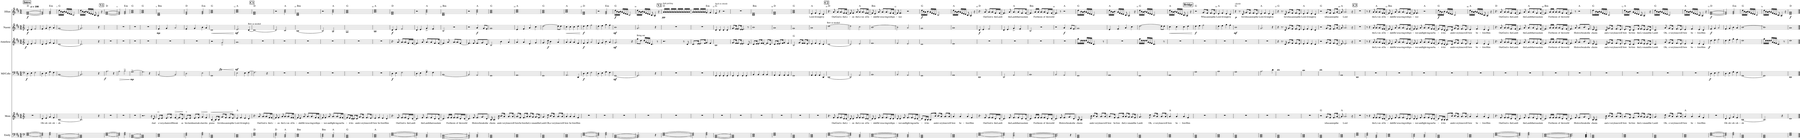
**kern	**harte	**kern	**text	**harte	**kern	**dynam	**kern	**text	**dynam	**harte	**kern	**text	**dynam	**kern	**text	**dynam	**harte
*part6	*part6	*part5	*part5	*part5	*part4	*part4	*part3	*part3	*part3	*part3	*part2	*part2	*part2	*part1	*part1	*part1	*part1
*staff6	*	*staff5	*staff5	*	*staff4	*staff4	*staff3	*staff3	*staff3	*	*staff2	*staff2	*staff2	*staff1	*staff1	*staff1	*
*I"Emily	*	*I"Mom	*	*	*I"MJ/Cello	*	*I"Anneliese	*	*	*	*I"Naomi	*	*	*I"Jillian	*	*	*
*I'E.	*	*I'Mom	*	*	*I'MJ/C	*	*I'A.	*	*	*	*I'N.	*	*	*I'J.	*	*	*
*clefF4	*	*clefG2	*	*	*clefF4	*	*clefG2	*	*	*	*clefG2	*	*	*clefG2	*	*	*
*k[f#c#]	*	*k[f#c#]	*	*	*k[f#c#]	*	*k[f#c#]	*	*	*	*k[f#c#]	*	*	*k[f#c#]	*	*	*
*M4/4	*	*M4/4	*	*	*M4/4	*	*M4/4	*	*	*	*M4/4	*	*	*M4/4	*	*	*
*MM100	*	*MM100	*	*	*MM100	*	*MM100	*	*	*	*MM100	*	*	*MM100	*	*	*
!!LO:REH:place=s1:a:B:cj:fs=14:t=Intro
=1	=1	=1	=1	=1	=1	=1	=1	=1	=1	=1	=1	=1	=1	=1	=1	=1	=1
!	!	!	!	!	!	!LO:DY:b	!	!	!LO:DY:b	!	!	!	!LO:DY:b	!	!	!LO:DY:b	!
[1D [1F# [1A	.	1r	.	.	4D\	f	4d/	.	f	.	4d/	.	f	[1d [1f# [1a	.	f	D:maj
.	.	.	.	.	4E\	.	4e/	.	.	.	4e/	.	.	.	.	.	.
.	.	.	.	.	2F#\	.	2f#/	.	.	.	2f#/	.	.	.	.	.	.
=2	=2	=2	=2	=2	=2	=2	=2	=2	=2	=2	=2	=2	=2	=2	=2	=2	=2
!	!	!	!LO:LY:b	!	!	!	!	!	!	!	!	!	!	!	!	!	!
2D\] 2F#\] 2A\]	.	4d/	Oh-	.	4D\	.	4d/	.	.	.	4f#/	.	.	2d/] 2f#/] 2a/]	.	.	.
!	!	!	!LO:LY:b	!	!	!	!	!	!	!	!	!	!	!	!	!	!
.	.	4e/	-oh-	.	4E\	.	4e/	.	.	.	4g/	.	.	.	.	.	.
!	!	!	!LO:LY:b	!	!	!	!	!	!	!	!	!	!	!	!	!	!LO:H:kt=m
2E\ 2G\ 2B\	.	4g/	-oh-	.	4G\	.	4g/	.	.	.	4b\	.	.	2e/ 2g/ 2b/	.	.	E:min
!	!	!	!LO:LY:b	!	!	!	!	!	!	!	!	!	!	!	!	!	!
.	.	4f#/	-oh-	.	4F#\	.	4f#/	.	.	.	4a/	.	.	.	.	.	.
=3	=3	=3	=3	=3	=3	=3	=3	=3	=3	=3	=3	=3	=3	=3	=3	=3	=3
!	!	!	!LO:LY:b	!	!	!	!	!	!	!	!	!	!	!	!	!	!
[1GG [1BB [1D	.	[1B	-oh	.	[1BB	.	[1d	.	.	.	[1g	.	.	16dd\LL	.	.	G:maj
.	.	.	.	.	.	.	.	.	.	.	.	.	.	16b\	.	.	.
.	.	.	.	.	.	.	.	.	.	.	.	.	.	16a\	.	.	.
.	.	.	.	.	.	.	.	.	.	.	.	.	.	16b\JJ	.	.	.
.	.	.	.	.	.	.	.	.	.	.	.	.	.	16a/LL	.	.	.
.	.	.	.	.	.	.	.	.	.	.	.	.	.	16f#/	.	.	.
.	.	.	.	.	.	.	.	.	.	.	.	.	.	16e/	.	.	.
.	.	.	.	.	.	.	.	.	.	.	.	.	.	16d/JJ	.	.	.
.	.	.	.	.	.	.	.	.	.	.	.	.	.	2B/	.	.	.
=4	=4	=4	=4	=4	=4	=4	=4	=4	=4	=4	=4	=4	=4	=4	=4	=4	=4
1GG] 1BB] 1D]	.	2.B/]	.	.	2.BB/]	.	2.d/]	.	.	.	2.g/]	.	.	16dd\LL	.	.	.
.	.	.	.	.	.	.	.	.	.	.	.	.	.	16b\	.	.	.
.	.	.	.	.	.	.	.	.	.	.	.	.	.	16a\	.	.	.
.	.	.	.	.	.	.	.	.	.	.	.	.	.	16b\JJ	.	.	.
.	.	.	.	.	.	.	.	.	.	.	.	.	.	16a/LL	.	.	.
.	.	.	.	.	.	.	.	.	.	.	.	.	.	16f#/	.	.	.
.	.	.	.	.	.	.	.	.	.	.	.	.	.	16e/	.	.	.
.	.	.	.	.	.	.	.	.	.	.	.	.	.	16d/JJ	.	.	.
.	.	.	.	.	.	.	.	.	.	.	.	.	.	8.B/	.	.	.
.	.	.	.	.	.	.	.	.	.	.	.	.	.	4A/	.	.	.
.	.	4r	.	.	4r	.	4r	.	.	.	4r	.	.	.	.	.	.
.	.	.	.	.	.	.	.	.	.	.	.	.	.	16r	.	.	.
!!LO:REH:place=s1:a:B:cj:fs=14:t=V1
=5	=5	=5	=5	=5	=5	=5	=5	=5	=5	=5	=5	=5	=5	=5	=5	=5	=5
!	!	!	!	!	!	!LO:DY:b	!	!	!	!	!	!	!	!	!	!	!
[1D [1F# [1A	.	1r	.	.	2.A\	f	1r	.	.	.	1ryy	.	.	[1d [1f# [1a	.	.	D:maj
.	.	.	.	.	4r	.	.	.	.	.	.	.	.	.	.	.	.
=6	=6	=6	=6	=6	=6	=6	=6	=6	=6	=6	=6	=6	=6	=6	=6	=6	=6
!	!	!	!	!	!	!LO:HP:b	!	!	!	!	!	!	!	!	!	!	!
2D\] 2F#\] 2A\]	.	1r	.	.	2A\	>	1r	.	.	.	1r	.	.	2d/] 2f#/] 2a/]	.	.	.
!	!	!	!	!	!	!	!	!	!	!	!	!	!	!	!	!	!LO:H:kt=m
2E\ 2G\ 2B\	.	.	.	.	2B^\	.	.	.	.	.	.	.	.	2e/ 2g/ 2b/	.	.	E:min
.	.	.	.	.	.	]	.	.	.	.	.	.	.	.	.	.	.
=7	=7	=7	=7	=7	=7	=7	=7	=7	=7	=7	=7	=7	=7	=7	=7	=7	=7
!	!	!	!	!	!	!LO:DY:b	!	!	!	!	!	!	!	!	!	!	!
[1GG [1BB [1D	.	1r	.	.	[1G^	mp	1r	.	.	.	1r	.	.	1g 1b 1dd	.	.	G:maj
=8	=8	=8	=8	=8	=8	=8	=8	=8	=8	=8	=8	=8	=8	=8	=8	=8	=8
1GG] 1BB] 1D]	.	2..r	.	.	2.G\]	.	1r	.	.	.	1r	.	.	1g 1b 1dd	.	.	G:maj
.	.	.	.	.	4r	.	.	.	.	.	.	.	.	.	.	.	.
.	.	16r	.	.	.	.	.	.	.	.	.	.	.	.	.	.	.
!	!	!	!LO:LY:b	!	!	!	!	!	!	!	!	!	!	!	!	!	!
.	.	16d/	And	.	.	.	.	.	.	.	.	.	.	.	.	.	.
=9	=9	=9	=9	=9	=9	=9	=9	=9	=9	=9	=9	=9	=9	=9	=9	=9	=9
!	!	!	!LO:LY:b	!	!	!LO:HP:b	!	!	!	!	!	!	!LO:DY:b	!	!	!	!LO:H:kt=m
1BB 1D 1F#	.	8.d/L	e-	.	[2BB/	<	1r	.	.	.	4f#/	.	mp	1B 1d 1f#	.	.	B:min
!	!	!	!LO:LY:b	!	!	!	!	!	!	!	!	!	!	!	!	!	!
.	.	16e/Jk	-very	.	.	.	.	.	.	.	.	.	.	.	.	.	.
!	!	!	!LO:LY:b	!	!	!	!	!	!	!	!	!	!	!	!	!	!
.	.	8.e/L	chain	.	.	.	.	.	.	.	4g/	.	.	.	.	.	.
!	!	!	!LO:LY:b	!	!	!	!	!	!	!	!	!	!	!	!	!	!
.	.	16f#/Jk	will	.	.	.	.	.	.	.	.	.	.	.	.	.	.
!	!	!	!LO:LY:b	!	!	!LO:HP:b	!	!	!	!	!	!	!	!	!	!	!
.	.	[4f#/	break	.	2BB/]	>	.	.	.	.	2a/	.	.	.	.	.	.
.	.	8.f#/L]	.	.	.	.	.	.	.	.	.	.	.	.	.	.	.
!	!	!	!LO:LY:b	!	!	!	!	!	!	!	!	!	!	!	!	!	!
.	.	16d/Jk	as	.	.	.	.	.	.	.	.	.	.	.	.	.	.
.	.	.	.	.	.	[ ]	.	.	.	.	.	.	.	.	.	.	.
=10	=10	=10	=10	=10	=10	=10	=10	=10	=10	=10	=10	=10	=10	=10	=10	=10	=10
!	!	!	!LO:LY:b	!	!	!LO:HP:b	!	!	!	!	!	!	!	!	!	!	!
2D\ 2F#\ 2A\	.	8.d/L	bro-	.	2D\	<	1r	.	.	.	4f#/	.	.	2d/ 2f#/ 2a/	.	.	D:maj
!	!	!	!LO:LY:b	!	!	!	!	!	!	!	!	!	!	!	!	!	!
.	.	16e/Jk	-ken	.	.	.	.	.	.	.	.	.	.	.	.	.	.
!	!	!	!LO:LY:b	!	!	!	!	!	!	!	!	!	!	!	!	!	!
.	.	8.e/L	hearts	.	.	.	.	.	.	.	4g/	.	.	.	.	.	.
!	!	!	!LO:LY:b	!	!	!	!	!	!	!	!	!	!	!	!	!	!
.	.	16f#/Jk	de-	.	.	.	.	.	.	.	.	.	.	.	.	.	.
!	!	!	!LO:LY:b	!	!	!LO:HP:b	!	!	!	!	!	!	!	!	!	!	!LO:H:kt=m
2E\ 2G\ 2B\	.	4g/	-clare	.	2E\	>	.	.	.	.	4b\	.	.	2e/ 2g/ 2b/	.	.	E:min
!	!	!	!LO:LY:b	!	!	!	!	!	!	!	!	!	!	!	!	!	!
.	.	4f#/	his	.	.	.	.	.	.	.	4a/	.	.	.	.	.	.
.	.	.	.	.	.	[ ]	.	.	.	.	.	.	.	.	.	.	.
=11	=11	=11	=11	=11	=11	=11	=11	=11	=11	=11	=11	=11	=11	=11	=11	=11	=11
!	!	!	!LO:LY:b	!	!	!LO:HP:b	!	!	!	!	!	!	!LO:HP:b	!	!	!	!
1GG 1BB 1D	.	[4B/	praise	.	1GG	<	2r	.	.	.	1d	.	<	1g 1b 1dd	.	.	G:maj
.	.	8.B/L]	.	.	.	.	.	.	.	.	.	.	.	.	.	.	.
!	!	!	!LO:LY:b	!	!	!	!	!	!	!	!	!	!	!	!	!	!
.	.	16B/Jk	for	.	.	.	.	.	.	.	.	.	.	.	.	.	.
!	!	!	!LO:LY:b	!	!	!	!	!	!LO:HP:b	!	!	!	!	!	!	!	!
!	!	!	!	!	!	!	!	!	!LO:DY:n=1:b	!	!	!	!	!	!	!	!
.	.	8.g/L	who	.	.	.	2g^/	.	< fp	.	.	.	.	.	.	.	.
!	!	!	!LO:LY:b	!	!	!	!	!	!	!	!	!	!	!	!	!	!
.	.	16f#/Jk	can	.	.	.	.	.	.	.	.	.	.	.	.	.	.
!	!	!	!LO:LY:b	!	!	!	!	!	!	!	!	!	!	!	!	!	!
.	.	8.f#/L	stop	.	.	.	.	.	.	.	.	.	.	.	.	.	.
!	!	!	!LO:LY:b	!	!	!	!	!	!	!	!	!	!	!	!	!	!
.	.	16e/Jk	the	.	.	.	.	.	.	.	.	.	.	.	.	.	.
.	.	.	.	.	.	[	.	.	[	.	.	.	[	.	.	.	.
=12	=12	=12	=12	=12	=12	=12	=12	=12	=12	=12	=12	=12	=12	=12	=12	=12	=12
!	!	!	!LO:LY:b	!	!	!	!	!	!LO:DY:b	!	!	!	!LO:DY:b	!	!	!	!
1AA 1C# 1E	.	4e/	Lord	A:maj	2E\	.	1a	.	mf	.	2.e/	.	mf	1a 1cc# 1ee	.	.	A:maj
!	!	!	!LO:LY:b	!	!	!	!	!	!	!	!	!	!	!	!	!	!
.	.	4f#/	Al-	.	.	.	.	.	.	.	.	.	.	.	.	.	.
!	!	!	!LO:LY:b	!	!	!	!	!	!	!	!	!	!	!	!	!	!
.	.	4e/	-migh-	.	4E\	.	.	.	.	.	.	.	.	.	.	.	.
!	!	!	!	!	!	!	!	!	!	!	!LO:TX:a:t=Bow as needed	!	!	!	!	!	!
!	!	!	!LO:LY:b	!	!	!	!	!	!	!	!	!	!	!	!	!	!
.	.	4d/	-ty	.	[4F#\	.	.	.	.	.	[4d/	.	.	.	.	.	.
!!LO:REH:place=s1:a:B:cj:fs=14:t=C1
=13	=13	=13	=13	=13	=13	=13	=13	=13	=13	=13	=13	=13	=13	=13	=13	=13	=13
1D 1F# 1A	D:maj	4.r	.	.	2.F#\]	.	1r	.	.	.	1d_	.	.	1d 1f# 1a	.	.	D:maj
!	!	!	!LO:LY:b	!	!	!	!	!	!	!	!	!	!	!	!	!	!
.	.	8a/	Our	.	.	.	.	.	.	.	.	.	.	.	.	.	.
!	!	!	!LO:LY:b	!	!	!	!	!	!	!	!	!	!	!	!	!	!
.	.	8.a/L	God	.	.	.	.	.	.	.	.	.	.	.	.	.	.
!	!	!	!LO:LY:b	!	!	!	!	!	!	!	!	!	!	!	!	!	!
.	.	8.a/	is	.	.	.	.	.	.	.	.	.	.	.	.	.	.
.	.	.	.	.	4r	.	.	.	.	.	.	.	.	.	.	.	.
!	!	!	!LO:LY:b	!	!	!	!	!	!	!	!	!	!	!	!	!	!
.	.	16f#/L	the	.	.	.	.	.	.	.	.	.	.	.	.	.	.
!	!	!	!LO:LY:b	!	!	!	!	!	!	!	!	!	!	!	!	!	!
.	.	[16f#/JJ	Li-	.	.	.	.	.	.	.	.	.	.	.	.	.	.
=14	=14	=14	=14	=14	=14	=14	=14	=14	=14	=14	=14	=14	=14	=14	=14	=14	=14
2D\ 2F#\ 2A\	D:maj	8f#/]	.	.	1r	.	1r	.	.	.	2d/]	.	.	2r	.	.	.
!	!	!	!LO:LY:b	!	!	!	!	!	!	!	!	!	!	!	!	!	!
.	.	4f#/	-on	.	.	.	.	.	.	.	.	.	.	.	.	.	.
!	!	!	!LO:LY:b	!	!	!	!	!	!	!	!	!	!	!	!	!	!
.	.	8a/	the	.	.	.	.	.	.	.	.	.	.	.	.	.	.
!	!	!	!LO:LY:b	!	!	!	!	!	!	!	!	!	!	!	!	!	!
2AA/ 2C#/ 2E/	A:maj	8.a/L	Li-	.	.	.	.	.	.	.	2c#/	.	.	2a\ 2cc#\ 2ee\	.	.	A:maj
!	!	!	!LO:LY:b	!	!	!	!	!	!	!	!	!	!	!	!	!	!
.	.	8.a/	-on	.	.	.	.	.	.	.	.	.	.	.	.	.	.
!	!	!	!LO:LY:b	!	!	!	!	!	!	!	!	!	!	!	!	!	!
.	.	16f#/L	of	.	.	.	.	.	.	.	.	.	.	.	.	.	.
!	!	!	!LO:LY:b	!	!	!	!	!	!	!	!	!	!	!	!	!	!
.	.	[16f#/JJ	Ju-	.	.	.	.	.	.	.	.	.	.	.	.	.	.
=15	=15	=15	=15	=15	=15	=15	=15	=15	=15	=15	=15	=15	=15	=15	=15	=15	=15
!	!LO:H:kt=m	!	!	!	!	!	!	!	!	!	!	!	!	!	!	!	!LO:H:kt=m
1BB 1D 1F#	B:min	8f#/]	.	.	1r	.	1r	.	.	.	[1B	.	.	1B 1d 1f#	.	.	B:min
!	!	!	!LO:LY:b	!	!	!	!	!	!	!	!	!	!	!	!	!	!
.	.	4e/	-dah	.	.	.	.	.	.	.	.	.	.	.	.	.	.
!	!	!	!LO:LY:b	!	!	!	!	!	!	!	!	!	!	!	!	!	!
.	.	8a/	He's	.	.	.	.	.	.	.	.	.	.	.	.	.	.
!	!	!	!LO:LY:b	!	!	!	!	!	!	!	!	!	!	!	!	!	!
.	.	8.a/L	roa-	.	.	.	.	.	.	.	.	.	.	.	.	.	.
!	!	!	!LO:LY:b	!	!	!	!	!	!	!	!	!	!	!	!	!	!
.	.	8.a/	-ring	.	.	.	.	.	.	.	.	.	.	.	.	.	.
!	!	!	!LO:LY:b	!	!	!	!	!	!	!	!	!	!	!	!	!	!
.	.	16f#/L	with	.	.	.	.	.	.	.	.	.	.	.	.	.	.
!	!	!	!LO:LY:b	!	!	!	!	!	!	!	!	!	!	!	!	!	!
.	.	[16f#/JJ	po-	.	.	.	.	.	.	.	.	.	.	.	.	.	.
=16	=16	=16	=16	=16	=16	=16	=16	=16	=16	=16	=16	=16	=16	=16	=16	=16	=16
!	!LO:H:kt=m	!	!	!	!	!	!	!	!	!	!	!	!	!	!	!	!
2BB\ 2D\ 2F#\	B:min	8f#/]	.	.	1r	.	1r	.	.	.	2B/]	.	.	2r	.	.	.
!	!	!	!LO:LY:b	!	!	!	!	!	!	!	!	!	!	!	!	!	!
.	.	4f#/	-wer	.	.	.	.	.	.	.	.	.	.	.	.	.	.
!	!	!	!LO:LY:b	!	!	!	!	!	!	!	!	!	!	!	!	!	!
.	.	8a/	and	.	.	.	.	.	.	.	.	.	.	.	.	.	.
!	!	!	!LO:LY:b	!	!	!	!	!	!	!	!	!	!	!	!	!	!
2AA/ 2C#/ 2E/	A:maj	8.a/L	fight-	.	.	.	.	.	.	.	2A/	.	.	2a\ 2cc#\ 2ee\	.	.	A:maj
!	!	!	!LO:LY:b	!	!	!	!	!	!	!	!	!	!	!	!	!	!
.	.	8.a/	-ing	.	.	.	.	.	.	.	.	.	.	.	.	.	.
!	!	!	!LO:LY:b	!	!	!	!	!	!	!	!	!	!	!	!	!	!
.	.	16f#/L	our	.	.	.	.	.	.	.	.	.	.	.	.	.	.
!	!	!	!LO:LY:b	!	!	!	!	!	!	!	!	!	!	!	!	!	!
.	.	[16f#/JJ	ba-	.	.	.	.	.	.	.	.	.	.	.	.	.	.
=17	=17	=17	=17	=17	=17	=17	=17	=17	=17	=17	=17	=17	=17	=17	=17	=17	=17
1GG 1BB 1D	G:maj	8f#/L]	.	.	1r	.	1r	.	.	.	1G	.	.	1g 1b 1dd	.	.	G:maj
!	!	!	!LO:LY:b	!	!	!	!	!	!	!	!	!	!	!	!	!	!
.	.	16e/L	-tt-	.	.	.	.	.	.	.	.	.	.	.	.	.	.
!	!	!	!LO:LY:b	!	!	!	!	!	!	!	!	!	!	!	!	!	!
.	.	[16d/JJ	-les	.	.	.	.	.	.	.	.	.	.	.	.	.	.
.	.	8.d/L]	.	.	.	.	.	.	.	.	.	.	.	.	.	.	.
!	!	!	!LO:LY:b	!	!	!	!	!	!	!	!	!	!	!	!	!	!
.	.	16d/Jk	and	.	.	.	.	.	.	.	.	.	.	.	.	.	.
!	!	!	!LO:LY:b	!	!	!	!	!	!	!	!	!	!	!	!	!	!
.	.	8.g/L	ev-	.	.	.	.	.	.	.	.	.	.	.	.	.	.
!	!	!	!LO:LY:b	!	!	!	!	!	!	!	!	!	!	!	!	!	!
.	.	16f#/Jk	-ery	.	.	.	.	.	.	.	.	.	.	.	.	.	.
!	!	!	!LO:LY:b	!	!	!	!	!	!	!	!	!	!	!	!	!	!
.	.	8.f#/L	knee	.	.	.	.	.	.	.	.	.	.	.	.	.	.
!	!	!	!LO:LY:b	!	!	!	!	!	!	!	!	!	!	!	!	!	!
.	.	16e/Jk	will	.	.	.	.	.	.	.	.	.	.	.	.	.	.
=18	=18	=18	=18	=18	=18	=18	=18	=18	=18	=18	=18	=18	=18	=18	=18	=18	=18
!	!	!	!LO:LY:b	!	!	!	!	!	!	!	!	!	!	!	!	!	!
1AA 1C# 1E	A:maj	4e/	bow	.	1r	.	1r	.	.	.	1A	.	.	1a 1cc# 1ee	.	.	A:maj
!	!	!	!LO:LY:b	!	!	!	!	!	!	!	!	!	!	!	!	!	!
.	.	4f#/	be-	.	.	.	.	.	.	.	.	.	.	.	.	.	.
!	!	!	!LO:LY:b	!	!	!	!	!	!	!	!	!	!	!	!	!	!
.	.	4e/	-fore	.	.	.	.	.	.	.	.	.	.	.	.	.	.
!	!	!	!LO:LY:b	!	!	!	!	!	!	!	!	!	!	!	!	!	!
.	.	4d/	Him	.	.	.	.	.	.	.	.	.	.	.	.	.	.
=19	=19	=19	=19	=19	=19	=19	=19	=19	=19	=19	=19	=19	=19	=19	=19	=19	=19
!	!	!	!	!	!	!LO:DY:b	!	!	!	!	!	!	!LO:DY:b	!	!	!	!
[1D [1F# [1A	.	4.r	.	.	4D\	f	4.r	.	.	.	4d/	.	f	1d 1f# 1a	.	.	D:maj
.	.	.	.	.	4E\	.	.	.	.	.	4e/	.	.	.	.	.	.
!	!	!	!LO:LY:b	!	!	!	!	!	!	!	!	!	!	!	!	!	!
.	.	8f#/	Our	.	.	.	8a/	.	.	.	.	.	.	.	.	.	.
!	!	!	!LO:LY:b	!	!	!	!	!	!	!	!	!	!	!	!	!	!
.	.	8.f#/L	God	.	2F#\	.	8.a/L	.	.	.	2f#/	.	.	.	.	.	.
!	!	!	!LO:LY:b	!	!	!	!	!	!	!	!	!	!	!	!	!	!
.	.	8.f#/	is	.	.	.	8.a/	.	.	.	.	.	.	.	.	.	.
!	!	!	!LO:LY:b	!	!	!	!	!	!	!	!	!	!	!	!	!	!
.	.	16d/L	the	.	.	.	16f#/L	.	.	.	.	.	.	.	.	.	.
!	!	!	!LO:LY:b	!	!	!	!	!	!	!	!	!	!	!	!	!	!
.	.	[16d/JJ	Lamb	.	.	.	[16f#/JJ	.	.	.	.	.	.	.	.	.	.
=20	=20	=20	=20	=20	=20	=20	=20	=20	=20	=20	=20	=20	=20	=20	=20	=20	=20
2D\] 2F#\] 2A\]	.	4.d/]	.	.	4D\	.	4.f#/]	.	.	.	4d/	.	.	2r	.	.	.
.	.	.	.	.	4E\	.	.	.	.	.	4e/	.	.	.	.	.	.
!	!	!	!LO:LY:b	!	!	!	!	!	!	!	!	!	!	!	!	!	!
.	.	8f#/	the	.	.	.	8a/	.	.	.	.	.	.	.	.	.	.
!	!	!	!LO:LY:b	!	!	!	!	!	!	!	!	!	!	!	!	!	!
2AA/ 2C#/ 2E/	.	8.f#/L	Lamb	.	4G^\	.	8.a/L	.	.	.	4g^/	.	.	2a\ 2cc#\ 2ee\	.	.	A:maj
!	!	!	!LO:LY:b	!	!	!	!	!	!	!	!	!	!	!	!	!	!
.	.	8f#/	that	.	.	.	8a/	.	.	.	.	.	.	.	.	.	.
.	.	.	.	.	4F#\	.	.	.	.	.	4f#/	.	.	.	.	.	.
!	!	!	!LO:LY:b	!	!	!	!	!	!	!	!	!	!	!	!	!	!
.	.	8d/	was	.	.	.	8f#/	.	.	.	.	.	.	.	.	.	.
!	!	!	!LO:LY:b	!	!	!	!	!	!	!	!	!	!	!	!	!	!
.	.	[16d/Jk	slain	.	.	.	[16f#/Jk	.	.	.	.	.	.	.	.	.	.
=21	=21	=21	=21	=21	=21	=21	=21	=21	=21	=21	=21	=21	=21	=21	=21	=21	=21
!	!	!	!	!	!	!	!	!	!	!	!	!	!	!	!	!	!LO:H:kt=m
[1FF# [1BB [1D	.	4.d/]	.	.	[1BB	.	4.f#/]	.	.	.	2B/	.	.	1B 1d 1f#	.	.	B:min
!	!	!	!LO:LY:b	!	!	!	!	!	!	!	!	!	!	!	!	!	!
.	.	16f#/LL	For	.	.	.	8a/	.	.	.	.	.	.	.	.	.	.
!	!	!	!LO:LY:b	!	!	!	!	!	!	!	!	!	!	!	!	!	!
.	.	16f#/JJ	the	.	.	.	.	.	.	.	.	.	.	.	.	.	.
!	!	!	!LO:LY:b	!	!	!	!	!	!	!	!	!	!	!	!	!	!
.	.	8.f#/L	sin	.	.	.	8.a/L	.	.	.	2r	.	.	.	.	.	.
!	!	!	!LO:LY:b	!	!	!	!	!	!	!	!	!	!	!	!	!	!
.	.	8.f#/	of	.	.	.	8.a/	.	.	.	.	.	.	.	.	.	.
!	!	!	!LO:LY:b	!	!	!	!	!	!	!	!	!	!	!	!	!	!
.	.	16d/L	the	.	.	.	[8f#/J	.	.	.	.	.	.	.	.	.	.
!	!	!	!LO:LY:b	!	!	!	!	!	!	!	!	!	!	!	!	!	!
.	.	[16d/JJ	world	.	.	.	.	.	.	.	.	.	.	.	.	.	.
=22	=22	=22	=22	=22	=22	=22	=22	=22	=22	=22	=22	=22	=22	=22	=22	=22	=22
2FF#/] 2BB/] 2D/]	.	4.d/]	.	.	2BB/]	.	4.f#/]	.	.	.	2r	.	.	2r	.	.	.
!	!	!	!LO:LY:b	!	!	!	!	!	!	!	!	!	!	!	!	!	!
.	.	8f#/	His	.	.	.	8f#/	.	.	.	.	.	.	.	.	.	.
!	!	!	!LO:LY:b	!	!	!	!	!	!	!	!	!	!LO:DY:b	!	!	!	!
2AA/ 2C#/ 2E/	.	8.f#/L	love	.	2AA/	.	8.f#/L	.	.	.	4a/	.	f	2a\ 2cc#\ 2ee\	.	.	A:maj
!	!	!	!LO:LY:b	!	!	!	!	!	!	!	!	!	!	!	!	!	!
.	.	8.g/	breaks	.	.	.	8.g/	.	.	.	.	.	.	.	.	.	.
.	.	.	.	.	.	.	.	.	.	.	8g/L	.	.	.	.	.	.
!	!	!	!LO:LY:b	!	!	!	!	!	!	!	!	!	!	!	!	!	!
.	.	8d/J	the	.	.	.	8d/J	.	.	.	8f#/J	.	.	.	.	.	.
=23	=23	=23	=23	=23	=23	=23	=23	=23	=23	=23	=23	=23	=23	=23	=23	=23	=23
!	!	!	!LO:LY:b	!	!	!	!	!	!	!	!	!	!	!	!	!	!
1GG 1BB 1D	.	16B/	cha	.	1GG	.	2B/	.	.	.	1g	.	.	1g 1b 1dd	.	.	G:maj
!	!	!	!LO:LY:b	!	!	!	!	!	!	!	!	!	!	!	!	!	!
.	.	4.B/	ins	.	.	.	.	.	.	.	.	.	.	.	.	.	.
!	!	!	!LO:LY:b	!	!	!	!	!	!	!	!	!	!	!	!	!	!
.	.	16b\	and	.	.	.	.	.	.	.	.	.	.	.	.	.	.
!	!	!	!LO:LY:b	!	!	!	!	!	!	!	!	!	!	!	!	!	!
.	.	8.b/L	e-	.	.	.	4b\	.	.	.	.	.	.	.	.	.	.
!	!	!	!LO:LY:b	!	!	!	!	!	!	!	!	!	!	!	!	!	!
.	.	16a/Jk	-very	.	.	.	.	.	.	.	.	.	.	.	.	.	.
!	!	!	!LO:LY:b	!	!	!	!	!	!	!	!	!	!	!	!	!	!
.	.	8.a/L	knee	.	.	.	4a/	.	.	.	.	.	.	.	.	.	.
!	!	!	!LO:LY:b	!	!	!	!	!	!	!	!	!	!	!	!	!	!
.	.	16a/Jk	will	.	.	.	.	.	.	.	.	.	.	.	.	.	.
=24	=24	=24	=24	=24	=24	=24	=24	=24	=24	=24	=24	=24	=24	=24	=24	=24	=24
!	!	!	!LO:LY:b	!	!	!	!	!	!	!	!	!	!	!	!	!	!
1AA 1C# 1E	.	8.a/L	bow	.	1AA	.	4a/	.	.	.	4e/	.	.	1a 1cc# 1ee	.	.	A:maj
!	!	!	!LO:LY:b	!	!	!	!	!	!	!	!	!	!	!	!	!	!
.	.	16f#/Jk	be-	.	.	.	.	.	.	.	.	.	.	.	.	.	.
!	!	!	!LO:LY:b	!	!	!	!	!	!	!	!	!	!	!	!	!	!
.	.	8.f#/L	-fore	.	.	.	4a/	.	.	.	4f#/	.	.	.	.	.	.
!	!	!	!LO:LY:b	!	!	!	!	!	!	!	!	!	!	!	!	!	!
.	.	16a/Jk	the	.	.	.	.	.	.	.	.	.	.	.	.	.	.
!	!	!	!LO:LY:b	!	!	!	!	!	!	!	!	!	!	!	!	!	!
.	.	8.a/L	Li-	.	.	.	4e/	.	.	.	4a/	.	.	.	.	.	.
!	!	!	!LO:LY:b	!	!	!	!	!	!	!	!	!	!	!	!	!	!
.	.	16g/Jk	-on	.	.	.	.	.	.	.	.	.	.	.	.	.	.
!	!	!	!LO:LY:b	!	!	!	!	!	!	!	!	!	!	!	!	!	!
.	.	8.g/L	and	.	.	.	4g/	.	.	.	4cc#\	.	.	.	.	.	.
!	!	!	!LO:LY:b	!	!	!	!	!	!	!	!	!	!	!	!	!	!
.	.	16f#/Jk	the	.	.	.	.	.	.	.	.	.	.	.	.	.	.
=25	=25	=25	=25	=25	=25	=25	=25	=25	=25	=25	=25	=25	=25	=25	=25	=25	=25
!	!	!	!LO:LY:b	!	!	!	!	!	!	!	!	!	!	!	!	!	!
1GG 1BB 1D	.	4.g/	Lamb	.	1GG	.	4.g/	.	.	.	[2.dd\	.	.	1g 1b 1dd	.	.	G:maj
!	!	!	!LO:LY:b	!	!	!	!	!	!LO:DY:b	!	!	!	!	!	!	!	!
.	.	8dd\	Oh,	.	.	.	8dd\	.	f	.	.	.	.	.	.	.	.
!	!	!	!LO:LY:b	!	!	!	!	!	!	!	!	!	!	!	!	!	!
.	.	8.b/L	e-	.	.	.	4b\	.	.	.	.	.	.	.	.	.	.
!	!	!	!LO:LY:b	!	!	!	!	!	!	!	!	!	!	!	!	!	!
.	.	16a/Jk	-very	.	.	.	.	.	.	.	.	.	.	.	.	.	.
!	!	!	!LO:LY:b	!	!	!	!	!	!	!	!	!	!	!	!	!	!
.	.	8.a/L	knee	.	.	.	4a/	.	.	.	8dd\L]	.	.	.	.	.	.
.	.	.	.	.	.	.	.	.	.	.	8dd\J	.	.	.	.	.	.
!	!	!	!LO:LY:b	!	!	!	!	!	!	!	!	!	!	!	!	!	!
.	.	16a/Jk	will	.	.	.	.	.	.	.	.	.	.	.	.	.	.
=26	=26	=26	=26	=26	=26	=26	=26	=26	=26	=26	=26	=26	=26	=26	=26	=26	=26
!	!	!	!LO:LY:b	!	!	!	!	!	!	!	!	!	!LO:HP:b	!	!	!	!
1AA 1C# 1E	.	4a/	bow	.	2.AA/	.	4a/	.	.	.	4cc#\	.	<	1a 1cc# 1ee	.	.	A:maj
!	!	!	!LO:LY:b	!	!	!	!	!	!	!	!	!	!	!	!	!	!
.	.	4a/	be-	.	.	.	4a/	.	.	.	4cc#\	.	.	.	.	.	.
!	!	!	!LO:LY:b	!	!	!	!	!	!	!	!	!	!	!	!	!	!
.	.	4a/	-fore	.	.	.	4a/	.	.	.	4cc#\	.	.	.	.	.	.
!	!	!	!LO:LY:b	!	!	!	!	!	!	!	!	!	!	!	!	!	!
.	.	4f#/	Him	.	4DD/	.	4f#/	.	.	.	4dd\	.	.	.	.	.	.
.	.	.	.	.	.	.	.	.	.	.	.	.	[	.	.	.	.
=27	=27	=27	=27	=27	=27	=27	=27	=27	=27	=27	=27	=27	=27	=27	=27	=27	=27
!	!	!	!	!	!	!LO:DY:b	!	!	!LO:DY:b	!	!	!	!LO:DY:b	!	!	!	!
[1D [1F# [1A	.	1r	.	.	4D\	f	4f#/	.	f	.	4dd\	.	f	1d 1f# 1a	.	.	D:maj
.	.	.	.	.	4E\	.	4g/	.	.	.	4ee\	.	.	.	.	.	.
.	.	.	.	.	2F#\	.	2a/	.	.	.	2ff#\	.	.	.	.	.	.
=28	=28	=28	=28	=28	=28	=28	=28	=28	=28	=28	=28	=28	=28	=28	=28	=28	=28
2D\] 2F#\] 2A\]	.	1r	.	.	4D\	.	4f#/	.	.	.	4dd\	.	.	2r	.	.	.
.	.	.	.	.	4E\	.	4g/	.	.	.	4ee\	.	.	.	.	.	.
!	!	!	!	!	!	!	!	!	!	!	!	!	!	!	!	!	!LO:H:kt=m
2E\ 2G\ 2B\	.	.	.	.	4G\	.	4b\	.	.	.	4gg\	.	.	2e/ 2g/ 2b/	.	.	E:min
.	.	.	.	.	4F#\	.	4a/	.	.	.	4ff#\	.	.	.	.	.	.
=29	=29	=29	=29	=29	=29	=29	=29	=29	=29	=29	=29	=29	=29	=29	=29	=29	=29
!	!	!	!	!	!	!LO:DY:b	!	!	!LO:DY:b	!	!	!	!LO:DY:b	!	!	!LO:DY:b	!
[1GG [1BB [1D	.	1r	.	.	[1GG	mf	2.g/	.	mf	.	1b	.	mf	16dd\LL	.	f	G:maj
.	.	.	.	.	.	.	.	.	.	.	.	.	.	16b\	.	.	.
.	.	.	.	.	.	.	.	.	.	.	.	.	.	16a\	.	.	.
.	.	.	.	.	.	.	.	.	.	.	.	.	.	16b\JJ	.	.	.
.	.	.	.	.	.	.	.	.	.	.	.	.	.	16a/LL	.	.	.
.	.	.	.	.	.	.	.	.	.	.	.	.	.	16f#/	.	.	.
.	.	.	.	.	.	.	.	.	.	.	.	.	.	16e/	.	.	.
.	.	.	.	.	.	.	.	.	.	.	.	.	.	16d/JJ	.	.	.
.	.	.	.	.	.	.	.	.	.	.	.	.	.	2B/	.	.	.
.	.	.	.	.	.	.	4r	.	.	.	.	.	.	.	.	.	.
=30	=30	=30	=30	=30	=30	=30	=30	=30	=30	=30	=30	=30	=30	=30	=30	=30	=30
!	!	!	!	!	!	!	!LO:TX:a:t=Bring out	!	!	!	!	!	!	!	!	!	!
2.GG/] 2.BB/] 2.D/]	.	1r	.	.	2.GG/]	.	8gg\L	.	.	.	2.g/	.	.	16dd\LL	.	.	.
.	.	.	.	.	.	.	.	.	.	.	.	.	.	16b\	.	.	.
.	.	.	.	.	.	.	8dd\J	.	.	.	.	.	.	16a\	.	.	.
.	.	.	.	.	.	.	.	.	.	.	.	.	.	16b\JJ	.	.	.
.	.	.	.	.	.	.	16dd/LL	.	.	.	.	.	.	16a/LL	.	.	.
.	.	.	.	.	.	.	16a/	.	.	.	.	.	.	16f#/	.	.	.
.	.	.	.	.	.	.	16g/	.	.	.	.	.	.	16e/	.	.	.
.	.	.	.	.	.	.	16f#/JJ	.	.	.	.	.	.	16d/JJ	.	.	.
.	.	.	.	.	.	.	4.d/	.	.	.	.	.	.	8.B/	.	.	.
.	.	.	.	.	.	.	.	.	.	.	.	.	.	4A/	.	.	.
4r	.	.	.	.	4r	.	.	.	.	.	4r	.	.	.	.	.	.
.	.	.	.	.	.	.	8r	.	.	.	.	.	.	.	.	.	.
.	.	.	.	.	.	.	.	.	.	.	.	.	.	16r	.	.	.
!!LO:REH:place=s1:a:B:cj:fs=14:t=V2
=31	=31	=31	=31	=31	=31	=31	=31	=31	=31	=31	=31	=31	=31	=31	=31	=31	=31
!	!	!	!	!	!	!	!	!	!	!	!	!	!	!LO:TX:a:i:t=light picking	!	!	!
!	!	!	!	!	!	!	!	!	!	!	!	!	!	!	!	!LO:DY:b	!
[1D [1F# [1A	.	1r	.	.	1r	.	2.r	.	.	.	1r	.	.	16a/LL	.	pp	D:maj
.	.	.	.	.	.	.	.	.	.	.	.	.	.	16a/	.	.	.
.	.	.	.	.	.	.	.	.	.	.	.	.	.	16a/	.	.	.
.	.	.	.	.	.	.	.	.	.	.	.	.	.	16a/JJ	.	.	.
.	.	.	.	.	.	.	.	.	.	.	.	.	.	16a/LL	.	.	.
.	.	.	.	.	.	.	.	.	.	.	.	.	.	16a/	.	.	.
.	.	.	.	.	.	.	.	.	.	.	.	.	.	16a/	.	.	.
.	.	.	.	.	.	.	.	.	.	.	.	.	.	16a/JJ	.	.	.
.	.	.	.	.	.	.	.	.	.	.	.	.	.	16a/LL	.	.	.
.	.	.	.	.	.	.	.	.	.	.	.	.	.	16a/	.	.	.
.	.	.	.	.	.	.	.	.	.	.	.	.	.	16a/	.	.	.
.	.	.	.	.	.	.	.	.	.	.	.	.	.	16a/JJ	.	.	.
.	.	.	.	.	.	.	8r	.	.	.	.	.	.	16a/LL	.	.	.
.	.	.	.	.	.	.	.	.	.	.	.	.	.	16a/	.	.	.
.	.	.	.	.	.	.	8d/	.	.	.	.	.	.	16a/	.	.	.
.	.	.	.	.	.	.	.	.	.	.	.	.	.	16a/JJ	.	.	.
=32	=32	=32	=32	=32	=32	=32	=32	=32	=32	=32	=32	=32	=32	=32	=32	=32	=32
2D\] 2F#\] 2A\]	.	1r	.	.	1r	.	8.d/L	.	.	.	1r	.	.	16a/LL	.	.	.
.	.	.	.	.	.	.	.	.	.	.	.	.	.	16a/	.	.	.
.	.	.	.	.	.	.	.	.	.	.	.	.	.	16a/	.	.	.
.	.	.	.	.	.	.	16e/Jk	.	.	.	.	.	.	16a/JJ	.	.	.
.	.	.	.	.	.	.	8.e/L	.	.	.	.	.	.	16a/LL	.	.	.
.	.	.	.	.	.	.	.	.	.	.	.	.	.	16a/	.	.	.
.	.	.	.	.	.	.	.	.	.	.	.	.	.	16a/	.	.	.
.	.	.	.	.	.	.	16f#/Jk	.	.	.	.	.	.	16a/JJ	.	.	.
!	!	!	!	!	!	!	!	!	!	!	!	!	!	!	!	!	!LO:H:kt=m
2E\ 2G\ 2B\	.	.	.	.	.	.	4g/	.	.	.	.	.	.	4g/	.	.	E:min
.	.	.	.	.	.	.	4f#/	.	.	.	.	.	.	4g/	.	.	.
=33	=33	=33	=33	=33	=33	=33	=33	=33	=33	=33	=33	=33	=33	=33	=33	=33	=33
!	!	!	!	!	!	!	!	!	!	!	!	!	!	!LO:TX:a:i:t=back to chords	!	!	!
[1GG [1BB [1D	.	1r	.	.	4GG/	.	1B	.	.	.	4d/	.	.	4f#/	.	.	G:maj
.	.	.	.	.	4GG/	.	.	.	.	.	4d/	.	.	4r	.	.	.
.	.	.	.	.	4GG/	.	.	.	.	.	4d/	.	.	2r	.	.	.
.	.	.	.	.	4GG/	.	.	.	.	.	4d/	.	.	.	.	.	.
=34	=34	=34	=34	=34	=34	=34	=34	=34	=34	=34	=34	=34	=34	=34	=34	=34	=34
1GG] 1BB] 1D]	.	1r	.	.	4GG/	.	8.g/L	.	.	.	8.g/L	.	.	1r	.	.	.
.	.	.	.	.	.	.	16f#/Jk	.	.	.	16f#/Jk	.	.	.	.	.	.
.	.	.	.	.	4GG/	.	8.f#/L	.	.	.	8.f#/L	.	.	.	.	.	.
.	.	.	.	.	.	.	16e/Jk	.	.	.	16e/Jk	.	.	.	.	.	.
.	.	.	.	.	4GG/	.	4.e/	.	.	.	4.e/	.	.	.	.	.	.
.	.	.	.	.	4GG/	.	.	.	.	.	.	.	.	.	.	.	.
.	.	.	.	.	.	.	8d/	.	.	.	8r	.	.	.	.	.	.
=35	=35	=35	=35	=35	=35	=35	=35	=35	=35	=35	=35	=35	=35	=35	=35	=35	=35
!	!	!	!	!	!	!	!	!	!	!	!	!	!	!	!	!	!LO:H:kt=m
1BB 1D 1F#	.	1r	.	.	4BB/	.	8.d/L	.	.	.	1b	.	.	1B 1d 1f#	.	.	B:min
.	.	.	.	.	.	.	16e/Jk	.	.	.	.	.	.	.	.	.	.
.	.	.	.	.	4BB/	.	8.e/L	.	.	.	.	.	.	.	.	.	.
.	.	.	.	.	.	.	16f#/Jk	.	.	.	.	.	.	.	.	.	.
.	.	.	.	.	4BB/	.	[4f#/	.	.	.	.	.	.	.	.	.	.
.	.	.	.	.	4BB/	.	8.f#/L]	.	.	.	.	.	.	.	.	.	.
.	.	.	.	.	.	.	16d/Jk	.	.	.	.	.	.	.	.	.	.
=36	=36	=36	=36	=36	=36	=36	=36	=36	=36	=36	=36	=36	=36	=36	=36	=36	=36
1D 1F# 1A	.	1r	.	.	4AA/	.	8.d/L	.	.	.	1a	.	.	1d 1f# 1a	.	.	D:maj
.	.	.	.	.	.	.	16e/Jk	.	.	.	.	.	.	.	.	.	.
.	.	.	.	.	4AA/	.	8.e/L	.	.	.	.	.	.	.	.	.	.
.	.	.	.	.	.	.	16f#/Jk	.	.	.	.	.	.	.	.	.	.
.	.	.	.	.	4AA/	.	4g/	.	.	.	.	.	.	.	.	.	.
.	.	.	.	.	4AA/	.	4f#/	.	.	.	.	.	.	.	.	.	.
=37	=37	=37	=37	=37	=37	=37	=37	=37	=37	=37	=37	=37	=37	=37	=37	=37	=37
1GG 1BB 1D	.	1r	.	.	1GG	.	2B/	.	.	G:maj	1g	.	.	1g 1b 1dd	.	.	G:maj
.	.	.	.	.	.	.	8.g/L	.	.	.	.	.	.	.	.	.	.
.	.	.	.	.	.	.	16f#/Jk	.	.	.	.	.	.	.	.	.	.
.	.	.	.	.	.	.	8.f#/L	.	.	.	.	.	.	.	.	.	.
.	.	.	.	.	.	.	16e/Jk	.	.	.	.	.	.	.	.	.	.
=38	=38	=38	=38	=38	=38	=38	=38	=38	=38	=38	=38	=38	=38	=38	=38	=38	=38
!	!	!	!	!	!	!	!	!	!	!	!	!	!	!	!LO:LY:b	!	!
*	*	*	*	*	*	*	*	*	*	*	*^	*	*	*	*	*	*
1AA 1C# 1E	.	1r	.	.	4AA/	.	4e/	.	.	.	1a	2.ryy	.	.	4e/	Lord	.	A:maj
!	!	!	!	!	!	!	!	!	!	!	!	!	!	!	!	!LO:LY:b	!	!
.	.	.	.	.	4AA/	.	4f#/	.	.	.	.	.	.	.	4f#/	Al-	.	.
!	!	!	!	!	!	!	!	!	!	!	!	!	!	!	!	!LO:LY:b	!	!
.	.	.	.	.	4AA/	.	4e/	.	.	.	.	.	.	.	4e/	-migh-	.	.
!	!	!	!	!	!	!	!	!	!	!	!	!LO:TX:a:t=Bow as needed	!	!	!	!	!	!
!	!	!	!	!	!	!	!	!	!	!	!	!	!	!	!	!LO:LY:b	!	!
.	.	.	.	.	4DD/	.	4d/	.	.	.	.	4ryy	.	.	4d/	-ty	.	.
*	*	*	*	*	*	*	*	*	*	*	*v	*v	*	*	*	*	*	*
!!LO:REH:place=s1:a:B:cj:fs=14:t=C2
=39	=39	=39	=39	=39	=39	=39	=39	=39	=39	=39	=39	=39	=39	=39	=39	=39	=39
[1D [1F# [1A	.	4.r	.	.	[1DD	.	[1d	.	.	.	[1dd	.	.	4.r	.	.	D:maj
!	!	!	!LO:LY:b	!	!	!	!	!	!	!	!	!	!	!	!LO:LY:b	!	!
.	.	8f#/	Our	.	.	.	.	.	.	.	.	.	.	8a/	Our	.	.
!	!	!	!LO:LY:b	!	!	!	!	!	!	!	!	!	!	!	!LO:LY:b	!	!
.	.	8.f#/L	God	.	.	.	.	.	.	.	.	.	.	8.a/L	God	.	.
!	!	!	!LO:LY:b	!	!	!	!	!	!	!	!	!	!	!	!LO:LY:b	!	!
.	.	8.f#/	is	.	.	.	.	.	.	.	.	.	.	8.a/	is	.	.
!	!	!	!LO:LY:b	!	!	!	!	!	!	!	!	!	!	!	!LO:LY:b	!	!
.	.	16d/L	the	.	.	.	.	.	.	.	.	.	.	16f#/L	the	.	.
!	!	!	!LO:LY:b	!	!	!	!	!	!	!	!	!	!	!	!LO:LY:b	!	!
.	.	[16d/JJ	Li-	.	.	.	.	.	.	.	.	.	.	[16f#/JJ	Li-	.	.
=40	=40	=40	=40	=40	=40	=40	=40	=40	=40	=40	=40	=40	=40	=40	=40	=40	=40
2D\] 2F#\] 2A\]	.	8d/]	.	.	2DD/]	.	2d/]	.	.	.	2dd\]	.	.	8f#/]	.	.	.
!	!	!	!LO:LY:b	!	!	!	!	!	!	!	!	!	!	!	!LO:LY:b	!	!
.	.	4d/	-on	.	.	.	.	.	.	.	.	.	.	4f#/	-on	.	.
!	!	!	!LO:LY:b	!	!	!	!	!	!	!	!	!	!	!	!LO:LY:b	!	!
.	.	8f#/	the	.	.	.	.	.	.	.	.	.	.	8a/	the	.	.
!	!	!	!LO:LY:b	!	!	!	!	!	!	!	!	!	!	!	!LO:LY:b	!	!
2AA/ 2C#/ 2E/	.	8.f#/L	Li-	.	2AA/	.	2e/	.	.	.	2cc#\	.	.	8.a/L	Li-	.	A:maj
!	!	!	!LO:LY:b	!	!	!	!	!	!	!	!	!	!	!	!LO:LY:b	!	!
.	.	8.f#/	-on	.	.	.	.	.	.	.	.	.	.	8.a/	-on	.	.
!	!	!	!LO:LY:b	!	!	!	!	!	!	!	!	!	!	!	!LO:LY:b	!	!
.	.	16d/L	of	.	.	.	.	.	.	.	.	.	.	16f#/L	of	.	.
!	!	!	!LO:LY:b	!	!	!	!	!	!	!	!	!	!	!	!LO:LY:b	!	!
.	.	[16d/JJ	Ju-	.	.	.	.	.	.	.	.	.	.	[16f#/JJ	Ju-	.	.
=41	=41	=41	=41	=41	=41	=41	=41	=41	=41	=41	=41	=41	=41	=41	=41	=41	=41
!	!	!	!	!	!	!	!	!	!	!	!	!	!	!	!	!	!LO:H:kt=m
[1BB [1D [1F#	.	8d/]	.	.	1BB	.	1f#	.	.	.	[1b	.	.	8f#/]	.	.	B:min
!	!	!	!LO:LY:b	!	!	!	!	!	!	!	!	!	!	!	!LO:LY:b	!	!
.	.	4d/	-dah	.	.	.	.	.	.	.	.	.	.	4e/	-dah	.	.
!	!	!	!LO:LY:b	!	!	!	!	!	!	!	!	!	!	!	!LO:LY:b	!	!
.	.	8f#/	He's	.	.	.	.	.	.	.	.	.	.	8a/	He's	.	.
!	!	!	!LO:LY:b	!	!	!	!	!	!	!	!	!	!	!	!LO:LY:b	!	!
.	.	8.f#/L	roa-	.	.	.	.	.	.	.	.	.	.	8.a/L	roa-	.	.
!	!	!	!LO:LY:b	!	!	!	!	!	!	!	!	!	!	!	!LO:LY:b	!	!
.	.	8.f#/	-ring	.	.	.	.	.	.	.	.	.	.	8.a/	-ring	.	.
!	!	!	!LO:LY:b	!	!	!	!	!	!	!	!	!	!	!	!LO:LY:b	!	!
.	.	16d/L	with	.	.	.	.	.	.	.	.	.	.	16f#/L	with	.	.
!	!	!	!LO:LY:b	!	!	!	!	!	!	!	!	!	!	!	!LO:LY:b	!	!
.	.	16d/JJ	po-	.	.	.	.	.	.	.	.	.	.	[16f#/JJ	po-	.	.
=42	=42	=42	=42	=42	=42	=42	=42	=42	=42	=42	=42	=42	=42	=42	=42	=42	=42
2BB\] 2D\] 2F#\]	.	8d/	.	.	2BB/	.	2f#/	.	.	.	2b\]	.	.	8f#/]	.	.	.
!	!	!	!LO:LY:b	!	!	!	!	!	!	!	!	!	!	!	!LO:LY:b	!	!
.	.	4d/	-wer	.	.	.	.	.	.	.	.	.	.	4.f#/	-wer	.	.
!	!	!	!LO:LY:b	!	!	!	!	!	!	!	!	!	!	!	!	!	!
.	.	8f#/	and	.	.	.	.	.	.	.	.	.	.	.	.	.	.
!	!	!	!LO:LY:b	!	!	!	!	!	!	!	!	!	!	!	!	!	!
2AA/ 2C#/ 2E/	.	8.f#/L	fight-	.	2AA/	.	2e/	.	.	.	2a/	.	.	2r	.	.	.
!	!	!	!LO:LY:b	!	!	!	!	!	!	!	!	!	!	!	!	!	!
.	.	8.f#/	-ing	.	.	.	.	.	.	.	.	.	.	.	.	.	.
!	!	!	!LO:LY:b	!	!	!	!	!	!	!	!	!	!	!	!	!	!
.	.	16d/L	our	.	.	.	.	.	.	.	.	.	.	.	.	.	.
!	!	!	!LO:LY:b	!	!	!	!	!	!	!	!	!	!	!	!	!	!
.	.	[16d/JJ	ba-	.	.	.	.	.	.	.	.	.	.	.	.	.	.
=43	=43	=43	=43	=43	=43	=43	=43	=43	=43	=43	=43	=43	=43	=43	=43	=43	=43
!	!	!	!	!	!	!	!	!	!	!	!	!	!	!	!	!LO:DY:b	!
1GG 1BB 1D	.	8d/L]	.	.	1GG	.	1d	.	.	.	1g	.	.	16dd\LL	.	f	G:maj
.	.	.	.	.	.	.	.	.	.	.	.	.	.	16b\	.	.	.
!	!	!	!LO:LY:b	!	!	!	!	!	!	!	!	!	!	!	!	!	!
.	.	16B/L	-tt-	.	.	.	.	.	.	.	.	.	.	16a\	.	.	.
!	!	!	!LO:LY:b	!	!	!	!	!	!	!	!	!	!	!	!	!	!
.	.	16B/JJ	-les	.	.	.	.	.	.	.	.	.	.	16b\JJ	.	.	.
.	.	8.B/L	.	.	.	.	.	.	.	.	.	.	.	16a/LL	.	.	.
.	.	.	.	.	.	.	.	.	.	.	.	.	.	16f#/	.	.	.
.	.	.	.	.	.	.	.	.	.	.	.	.	.	16e/	.	.	.
!	!	!	!LO:LY:b	!	!	!	!	!	!	!	!	!	!	!	!	!	!
.	.	16b/Jk	and	.	.	.	.	.	.	.	.	.	.	16d/JJ	.	.	.
!	!	!	!LO:LY:b	!	!	!	!	!	!	!	!	!	!	!	!	!	!
.	.	8.b/L	ev-	.	.	.	.	.	.	.	.	.	.	2B/	.	.	.
!	!	!	!LO:LY:b	!	!	!	!	!	!	!	!	!	!	!	!	!	!
.	.	16a/Jk	-ery	.	.	.	.	.	.	.	.	.	.	.	.	.	.
!	!	!	!LO:LY:b	!	!	!	!	!	!	!	!	!	!	!	!	!	!
.	.	8.a/L	knee	.	.	.	.	.	.	.	.	.	.	.	.	.	.
!	!	!	!LO:LY:b	!	!	!	!	!	!	!	!	!	!	!	!	!	!
.	.	16a/Jk	will	.	.	.	.	.	.	.	.	.	.	.	.	.	.
=44	=44	=44	=44	=44	=44	=44	=44	=44	=44	=44	=44	=44	=44	=44	=44	=44	=44
!	!	!	!LO:LY:b	!	!	!	!	!	!	!	!	!	!	!	!	!	!
1AA 1C# 1E	.	4a/	bow	.	1AA	.	1e	.	.	.	1a	.	.	16dd\LL	.	.	A:maj
.	.	.	.	.	.	.	.	.	.	.	.	.	.	16b\	.	.	.
.	.	.	.	.	.	.	.	.	.	.	.	.	.	16a\	.	.	.
.	.	.	.	.	.	.	.	.	.	.	.	.	.	16b\JJ	.	.	.
!	!	!	!LO:LY:b	!	!	!	!	!	!	!	!	!	!	!	!	!	!
.	.	4a/	be-	.	.	.	.	.	.	.	.	.	.	16a/LL	.	.	.
.	.	.	.	.	.	.	.	.	.	.	.	.	.	16f#/	.	.	.
.	.	.	.	.	.	.	.	.	.	.	.	.	.	16e/	.	.	.
.	.	.	.	.	.	.	.	.	.	.	.	.	.	16d/JJ	.	.	.
!	!	!	!LO:LY:b	!	!	!	!	!	!	!	!	!	!	!	!	!	!
.	.	4a/	-fore	.	.	.	.	.	.	.	.	.	.	8.B/	.	.	.
.	.	.	.	.	.	.	.	.	.	.	.	.	.	4A/	.	.	.
!	!	!	!LO:LY:b	!	!	!	!	!	!	!	!	!	!	!	!	!	!
.	.	4f#/	Him	.	.	.	.	.	.	.	.	.	.	.	.	.	.
.	.	.	.	.	.	.	.	.	.	.	.	.	.	16r	.	.	.
=45	=45	=45	=45	=45	=45	=45	=45	=45	=45	=45	=45	=45	=45	=45	=45	=45	=45
!	!	!	!	!	!	!	!	!	!	!	!	!	!LO:DY:b	!	!	!	!
[1D [1F# [1A	.	4.r	.	.	1DD	.	1r	.	.	.	4d/	.	f	4.r	.	.	D:maj
.	.	.	.	.	.	.	.	.	.	.	4e/	.	.	.	.	.	.
!	!	!	!LO:LY:b	!	!	!	!	!	!	!	!	!	!	!	!LO:LY:b	!	!
.	.	8f#/	Our	.	.	.	.	.	.	.	.	.	.	8a/	Our	.	.
!	!	!	!LO:LY:b	!	!	!	!	!	!	!	!	!	!	!	!LO:LY:b	!	!
.	.	8.f#/L	God	.	.	.	.	.	.	.	2f#/	.	.	8.a/L	God	.	.
!	!	!	!LO:LY:b	!	!	!	!	!	!	!	!	!	!	!	!LO:LY:b	!	!
.	.	8.f#/	is	.	.	.	.	.	.	.	.	.	.	8.a/	is	.	.
!	!	!	!LO:LY:b	!	!	!	!	!	!	!	!	!	!	!	!LO:LY:b	!	!
.	.	16d/L	the	.	.	.	.	.	.	.	.	.	.	16f#/L	the	.	.
!	!	!	!LO:LY:b	!	!	!	!	!	!	!	!	!	!	!	!LO:LY:b	!	!
.	.	[16d/JJ	Lamb	.	.	.	.	.	.	.	.	.	.	[16f#/JJ	Lamb	.	.
=46	=46	=46	=46	=46	=46	=46	=46	=46	=46	=46	=46	=46	=46	=46	=46	=46	=46
2D\] 2F#\] 2A\]	.	4.d/]	.	.	2DD/	.	1r	.	.	.	4d/	.	.	4.f#/]	.	.	.
.	.	.	.	.	.	.	.	.	.	.	4e/	.	.	.	.	.	.
!	!	!	!LO:LY:b	!	!	!	!	!	!	!	!	!	!	!	!LO:LY:b	!	!
.	.	8f#/	the	.	.	.	.	.	.	.	.	.	.	8a/	the	.	.
!	!	!	!LO:LY:b	!	!	!	!	!	!	!	!	!	!	!	!LO:LY:b	!	!
2C#\ 2E\ 2A\	.	8.f#/L	Lamb	.	2AA/	.	.	.	.	.	4g^/	.	.	8.a/L	Lamb	.	A:maj
!	!	!	!LO:LY:b	!	!	!	!	!	!	!	!	!	!	!	!LO:LY:b	!	!
.	.	8f#/	that	.	.	.	.	.	.	.	.	.	.	8a/	that	.	.
.	.	.	.	.	.	.	.	.	.	.	4f#/	.	.	.	.	.	.
!	!	!	!LO:LY:b	!	!	!	!	!	!	!	!	!	!	!	!LO:LY:b	!	!
.	.	8d/	was	.	.	.	.	.	.	.	.	.	.	8f#/	was	.	.
!	!	!	!LO:LY:b	!	!	!	!	!	!	!	!	!	!	!	!LO:LY:b	!	!
.	.	[16d/Jk	slain	.	.	.	.	.	.	.	.	.	.	[16f#/Jk	slain	.	.
=47	=47	=47	=47	=47	=47	=47	=47	=47	=47	=47	=47	=47	=47	=47	=47	=47	=47
!	!	!	!	!	!	!	!	!	!	!	!	!	!	!	!	!	!LO:H:kt=m
[1BB [1D [1F#	.	4.d/]	.	.	1BB	.	1r	.	.	.	2B/	.	.	4.f#/]	.	.	B:min
!	!	!	!LO:LY:b	!	!	!	!	!	!	!	!	!	!	!	!LO:LY:b	!	!
.	.	16f#/LL	For	.	.	.	.	.	.	.	.	.	.	16a/LL	For	.	.
!	!	!	!LO:LY:b	!	!	!	!	!	!	!	!	!	!	!	!LO:LY:b	!	!
.	.	16f#/JJ	the	.	.	.	.	.	.	.	.	.	.	16a/JJ	the	.	.
!	!	!	!LO:LY:b	!	!	!	!	!	!	!	!	!	!	!	!LO:LY:b	!	!
.	.	8.f#/L	sin	.	.	.	.	.	.	.	2r	.	.	8.a/L	sin	.	.
!	!	!	!LO:LY:b	!	!	!	!	!	!	!	!	!	!	!	!LO:LY:b	!	!
.	.	8.f#/	of	.	.	.	.	.	.	.	.	.	.	8.a/	of	.	.
!	!	!	!LO:LY:b	!	!	!	!	!	!	!	!	!	!	!	!LO:LY:b	!	!
.	.	16d/L	the	.	.	.	.	.	.	.	.	.	.	16f#/L	the	.	.
!	!	!	!LO:LY:b	!	!	!	!	!	!	!	!	!	!	!	!LO:LY:b	!	!
.	.	[16d/JJ	world	.	.	.	.	.	.	.	.	.	.	[16f#/JJ	world	.	.
=48	=48	=48	=48	=48	=48	=48	=48	=48	=48	=48	=48	=48	=48	=48	=48	=48	=48
2.BB\] 2.D\] 2.F#\]	.	4.d/]	.	.	2BB/	.	1r	.	.	.	2r	.	.	4.f#/]	.	.	.
!	!	!	!LO:LY:b	!	!	!	!	!	!	!	!	!	!	!	!	!	!
.	.	8f#/	His	.	.	.	.	.	.	.	.	.	.	8r	.	.	.
!	!	!	!LO:LY:b	!	!	!	!	!	!	!	!	!	!LO:DY:b	!	!	!	!
.	.	8.f#/L	love	.	2AA/	.	.	.	.	.	4a/	.	f	2r	.	.	A:maj
!	!	!	!LO:LY:b	!	!	!	!	!	!	!	!	!	!	!	!	!	!
.	.	8.g/	breaks	.	.	.	.	.	.	.	.	.	.	.	.	.	.
4r	.	.	.	.	.	.	.	.	.	.	8g/L	.	.	.	.	.	.
!	!	!	!LO:LY:b	!	!	!	!	!	!	!	!	!	!	!	!	!	!
.	.	8d/J	the	.	.	.	.	.	.	.	8f#/J	.	.	.	.	.	.
=49	=49	=49	=49	=49	=49	=49	=49	=49	=49	=49	=49	=49	=49	=49	=49	=49	=49
!	!	!	!LO:LY:b	!	!	!	!	!	!	!	!	!	!	!	!	!	!
1GG 1BB 1D	.	16B/	cha	.	1GG	.	16gg\LL	.	.	.	1g	.	.	16dd\LL	.	.	G:maj
!	!	!	!LO:LY:b	!	!	!	!	!	!	!	!	!	!	!	!	!	!
.	.	4.B/	ins	.	.	.	16dd\	.	.	.	.	.	.	16b\	.	.	.
.	.	.	.	.	.	.	16dd\	.	.	.	.	.	.	16a\	.	.	.
.	.	.	.	.	.	.	16dd\JJ	.	.	.	.	.	.	16b\JJ	.	.	.
.	.	.	.	.	.	.	16dd/LL	.	.	.	.	.	.	16a/LL	.	.	.
.	.	.	.	.	.	.	16a/	.	.	.	.	.	.	16f#/	.	.	.
.	.	.	.	.	.	.	16g/	.	.	.	.	.	.	16e/	.	.	.
!	!	!	!LO:LY:b	!	!	!	!	!	!	!	!	!	!	!	!	!	!
.	.	16b\	and	.	.	.	16f#/JJ	.	.	.	.	.	.	16d/JJ	.	.	.
!	!	!	!LO:LY:b	!	!	!	!	!	!	!	!	!	!	!	!	!	!
.	.	8.b/L	e-	.	.	.	4.d/	.	.	.	.	.	.	2B/	.	.	.
!	!	!	!LO:LY:b	!	!	!	!	!	!	!	!	!	!	!	!	!	!
.	.	16a/Jk	-very	.	.	.	.	.	.	.	.	.	.	.	.	.	.
!	!	!	!LO:LY:b	!	!	!	!	!	!	!	!	!	!	!	!	!	!
.	.	8.a/L	knee	.	.	.	.	.	.	.	.	.	.	.	.	.	.
.	.	.	.	.	.	.	8r	.	.	.	.	.	.	.	.	.	.
!	!	!	!LO:LY:b	!	!	!	!	!	!	!	!	!	!	!	!	!	!
.	.	16a/Jk	will	.	.	.	.	.	.	.	.	.	.	.	.	.	.
=50	=50	=50	=50	=50	=50	=50	=50	=50	=50	=50	=50	=50	=50	=50	=50	=50	=50
!	!	!	!LO:LY:b	!	!	!	!	!	!	!	!	!	!	!	!	!	!
1AA 1C# 1E	.	8.a/L	bow	.	1AA	.	1r	.	.	.	4e/	.	.	16dd\LL	.	.	A:maj
.	.	.	.	.	.	.	.	.	.	.	.	.	.	16b\	.	.	.
.	.	.	.	.	.	.	.	.	.	.	.	.	.	16a\	.	.	.
!	!	!	!LO:LY:b	!	!	!	!	!	!	!	!	!	!	!	!	!	!
.	.	16f#/Jk	be-	.	.	.	.	.	.	.	.	.	.	16b\JJ	.	.	.
!	!	!	!LO:LY:b	!	!	!	!	!	!	!	!	!	!	!	!	!	!
.	.	8.f#/L	-fore	.	.	.	.	.	.	.	4f#/	.	.	16a/LL	.	.	.
.	.	.	.	.	.	.	.	.	.	.	.	.	.	16f#/	.	.	.
.	.	.	.	.	.	.	.	.	.	.	.	.	.	16e/	.	.	.
!	!	!	!LO:LY:b	!	!	!	!	!	!	!	!	!	!	!	!	!	!
.	.	16a/Jk	the	.	.	.	.	.	.	.	.	.	.	16d/JJ	.	.	.
!	!	!	!LO:LY:b	!	!	!	!	!	!	!	!	!	!	!	!	!	!
.	.	8.a/L	Li-	.	.	.	.	.	.	.	4a/	.	.	8.B/	.	.	.
!	!	!	!LO:LY:b	!	!	!	!	!	!	!	!	!	!	!	!	!	!
.	.	16g/Jk	-on	.	.	.	.	.	.	.	.	.	.	4A/	.	.	.
!	!	!	!LO:LY:b	!	!	!	!	!	!	!	!	!	!	!	!	!	!
.	.	8.g/L	and	.	.	.	.	.	.	.	4cc#\	.	.	.	.	.	.
!	!	!	!LO:LY:b	!	!	!	!	!	!	!	!	!	!	!	!	!	!
.	.	16f#/Jk	the	.	.	.	.	.	.	.	.	.	.	16r	.	.	.
=51	=51	=51	=51	=51	=51	=51	=51	=51	=51	=51	=51	=51	=51	=51	=51	=51	=51
!	!	!	!LO:LY:b	!	!	!	!	!	!	!	!	!	!	!	!	!	!
1GG 1BB 1D	.	4.g/	Lamb	.	1GG	.	16gg\LL	.	.	.	[2.dd\	.	.	16dd\LL	.	.	G:maj
.	.	.	.	.	.	.	16dd\	.	.	.	.	.	.	16b\	.	.	.
.	.	.	.	.	.	.	16dd\	.	.	.	.	.	.	16a\	.	.	.
.	.	.	.	.	.	.	16dd\JJ	.	.	.	.	.	.	16b\JJ	.	.	.
.	.	.	.	.	.	.	16dd/LL	.	.	.	.	.	.	16a/LL	.	.	.
.	.	.	.	.	.	.	16a/	.	.	.	.	.	.	16f#/	.	.	.
!	!	!	!LO:LY:b	!	!	!	!	!	!	!	!	!	!	!	!	!	!
.	.	8dd\	Oh,	.	.	.	16g/	.	.	.	.	.	.	16e/	.	.	.
.	.	.	.	.	.	.	16f#/JJ	.	.	.	.	.	.	16d/JJ	.	.	.
!	!	!	!LO:LY:b	!	!	!	!	!	!	!	!	!	!	!	!	!	!
.	.	8.b/L	e-	.	.	.	4.d/	.	.	.	.	.	.	2B/	.	.	.
!	!	!	!LO:LY:b	!	!	!	!	!	!	!	!	!	!	!	!	!	!
.	.	16a/Jk	-very	.	.	.	.	.	.	.	.	.	.	.	.	.	.
!	!	!	!LO:LY:b	!	!	!	!	!	!	!	!	!	!	!	!	!	!
.	.	8.a/L	knee	.	.	.	.	.	.	.	8dd\L]	.	.	.	.	.	.
.	.	.	.	.	.	.	8r	.	.	.	8dd\J	.	.	.	.	.	.
!	!	!	!LO:LY:b	!	!	!	!	!	!	!	!	!	!	!	!	!	!
.	.	16a/Jk	will	.	.	.	.	.	.	.	.	.	.	.	.	.	.
=52	=52	=52	=52	=52	=52	=52	=52	=52	=52	=52	=52	=52	=52	=52	=52	=52	=52
!	!	!	!LO:LY:b	!	!	!	!	!	!	!	!	!	!LO:HP:b	!	!	!	!
1AA 1C# 1E	.	4a/	bow	A:maj	1AA	.	1r	.	.	.	4cc#\	.	<	16dd\LL	.	.	A:maj
.	.	.	.	.	.	.	.	.	.	.	.	.	.	16b\	.	.	.
.	.	.	.	.	.	.	.	.	.	.	.	.	.	16a\	.	.	.
.	.	.	.	.	.	.	.	.	.	.	.	.	.	16b\JJ	.	.	.
!	!	!	!LO:LY:b	!	!	!	!	!	!	!	!	!	!	!	!	!	!
.	.	4a/	be-	.	.	.	.	.	.	.	4cc#\	.	.	16a/LL	.	.	.
.	.	.	.	.	.	.	.	.	.	.	.	.	.	16f#/	.	.	.
.	.	.	.	.	.	.	.	.	.	.	.	.	.	16e/	.	.	.
.	.	.	.	.	.	.	.	.	.	.	.	.	.	16d/JJ	.	.	.
!	!	!	!LO:LY:b	!	!	!	!	!	!	!	!	!	!	!	!	!	!
.	.	4a/	-fore	.	.	.	.	.	.	.	4cc#\	.	.	8.B/	.	.	.
.	.	.	.	.	.	.	.	.	.	.	.	.	.	4A/	.	.	.
!	!	!	!LO:LY:b	!	!	!	!	!	!	!	!	!	!	!	!	!	!
.	.	4f#/	Him	.	.	.	.	.	.	.	4dd\	.	.	.	.	.	.
.	.	.	.	.	.	.	.	.	.	.	.	.	.	16r	.	.	.
.	.	.	.	.	.	.	.	.	.	.	.	.	[	.	.	.	.
!!LO:REH:place=s1:a:B:cj:fs=14:t=Bridge
=53	=53	=53	=53	=53	=53	=53	=53	=53	=53	=53	=53	=53	=53	=53	=53	=53	=53
!	!	!	!	!	!	!	!	!	!	!	!	!	!LO:DY:b	!	!	!	!
1GG 1BB 1D	.	1r	.	.	1G	.	1r	.	.	.	4dd\	.	f	2r	.	.	G:maj
.	.	.	.	.	.	.	.	.	.	.	4ee\	.	.	.	.	.	.
!	!	!	!	!	!	!	!	!	!	!	!	!	!	!	!LO:LY:b	!	!
.	.	.	.	.	.	.	.	.	.	.	2ff#\	.	.	8.g/L	Who	.	.
!	!	!	!	!	!	!	!	!	!	!	!	!	!	!	!LO:LY:b	!	!
.	.	.	.	.	.	.	.	.	.	.	.	.	.	16f#/Jk	can	.	.
!	!	!	!	!	!	!	!	!	!	!	!	!	!	!	!LO:LY:b	!	!
.	.	.	.	.	.	.	.	.	.	.	.	.	.	8.f#/L	stop	.	.
!	!	!	!	!	!	!	!	!	!	!	!	!	!	!	!LO:LY:b	!	!
.	.	.	.	.	.	.	.	.	.	.	.	.	.	16e/Jk	the	.	.
=54	=54	=54	=54	=54	=54	=54	=54	=54	=54	=54	=54	=54	=54	=54	=54	=54	=54
!	!	!	!	!	!	!	!	!	!	!	!	!	!	!	!LO:LY:b	!	!
1AA 1C# 1E	.	1r	.	.	1A	.	1r	.	.	.	4dd\	.	.	4e/	Lord	.	A:maj
!	!	!	!	!	!	!	!	!	!	!	!	!	!	!	!LO:LY:b	!	!
.	.	.	.	.	.	.	.	.	.	.	4ee\	.	.	4f#/	Al-	.	.
!	!	!	!	!	!	!	!	!	!	!	!	!	!	!	!LO:LY:b	!	!
.	.	.	.	.	.	.	.	.	.	.	4gg\	.	.	4e/	-migh-	.	.
!	!	!	!	!	!	!	!	!	!	!	!	!	!	!	!LO:LY:b	!	!
.	.	.	.	.	.	.	.	.	.	.	4ff#\	.	.	4d/	-ty	.	.
=55	=55	=55	=55	=55	=55	=55	=55	=55	=55	=55	=55	=55	=55	=55	=55	=55	=55
!	!	!	!	!	!	!	!	!	!	!	!	!	!	!LO:TX:a:i:t=chords	!	!	!
!	!	!	!	!	!	!	!	!	!	!	!	!	!LO:DY:b	!	!	!LO:DY:b	!
1GG 1BB 1D	.	1r	.	.	1G	.	1r	.	.	.	1b	.	mf	4r	.	p	G:maj
.	.	.	.	.	.	.	.	.	.	.	.	.	.	8.r	.	.	.
!	!	!	!	!	!	!	!	!	!	!	!	!	!	!	!LO:LY:b	!	!
.	.	.	.	.	.	.	.	.	.	.	.	.	.	16d/	for	.	.
!	!	!	!	!	!	!	!	!	!	!	!	!	!	!	!LO:LY:b	!	!
.	.	.	.	.	.	.	.	.	.	.	.	.	.	8.g/L	who	.	.
!	!	!	!	!	!	!	!	!	!	!	!	!	!	!	!LO:LY:b	!	!
.	.	.	.	.	.	.	.	.	.	.	.	.	.	16f#/Jk	can	.	.
!	!	!	!	!	!	!	!	!	!	!	!	!	!	!	!LO:LY:b	!	!
.	.	.	.	.	.	.	.	.	.	.	.	.	.	8.f#/L	stop	.	.
!	!	!	!	!	!	!	!	!	!	!	!	!	!	!	!LO:LY:b	!	!
.	.	.	.	.	.	.	.	.	.	.	.	.	.	16e/Jk	the	.	.
=56	=56	=56	=56	=56	=56	=56	=56	=56	=56	=56	=56	=56	=56	=56	=56	=56	=56
!	!	!	!	!	!	!	!	!	!	!	!	!	!	!	!LO:LY:b	!	!
1AA 1C# 1E	.	1r	.	.	2.A\	.	1r	.	.	.	2.g/	.	.	4e/	Lord	.	A:maj
!	!	!	!	!	!	!	!	!	!	!	!	!	!	!	!LO:LY:b	!	!
.	.	.	.	.	.	.	.	.	.	.	.	.	.	4f#/	Al-	.	.
!	!	!	!	!	!	!	!	!	!	!	!	!	!	!	!LO:LY:b	!	!
.	.	.	.	.	.	.	.	.	.	.	.	.	.	4e/	-migh-	.	.
!	!	!	!	!	!	!	!	!	!	!	!	!	!	!	!LO:LY:b	!	!
.	.	.	.	.	4d\	.	.	.	.	.	4r	.	.	4d/	-ty	.	.
=57	=57	=57	=57	=57	=57	=57	=57	=57	=57	=57	=57	=57	=57	=57	=57	=57	=57
1GG 1BB 1D	.	1r	.	.	1d	.	4r	.	.	.	4r	.	.	4r	.	.	G:maj
.	.	.	.	.	.	.	8.r	.	.	.	8.r	.	.	8.r	.	.	.
!	!	!	!	!	!	!	!	!	!	!	!	!	!	!	!LO:LY:b	!	!
.	.	.	.	.	.	.	16d/	.	.	.	16d/	.	.	16d/	for	.	.
!	!	!	!	!	!	!	!	!	!	!	!	!	!	!	!LO:LY:b	!	!
.	.	.	.	.	.	.	8.g/L	.	.	.	8.g/L	.	.	8.g/L	who	.	.
!	!	!	!	!	!	!	!	!	!	!	!	!	!	!	!LO:LY:b	!	!
.	.	.	.	.	.	.	16f#/Jk	.	.	.	16f#/Jk	.	.	16f#/Jk	can	.	.
!	!	!	!	!	!	!	!	!	!	!	!	!	!	!	!LO:LY:b	!	!
.	.	.	.	.	.	.	8.f#/L	.	.	.	8.f#/L	.	.	8.f#/L	stop	.	.
!	!	!	!	!	!	!	!	!	!	!	!	!	!	!	!LO:LY:b	!	!
.	.	.	.	.	.	.	16e/Jk	.	.	.	16e/Jk	.	.	16e/Jk	the	.	.
=58	=58	=58	=58	=58	=58	=58	=58	=58	=58	=58	=58	=58	=58	=58	=58	=58	=58
!	!	!	!	!	!	!	!	!	!	!	!	!	!	!	!LO:LY:b	!	!
1AA 1C# 1E	.	1r	.	.	1c#	.	4e/	.	.	.	4e/	.	.	4e/	Lord	.	A:maj
!	!	!	!	!	!	!	!	!	!	!	!	!	!	!	!LO:LY:b	!	!
.	.	.	.	.	.	.	4f#/	.	.	.	4f#/	.	.	4f#/	Al-	.	.
!	!	!	!	!	!	!	!	!	!	!	!	!	!	!	!LO:LY:b	!	!
.	.	.	.	.	.	.	4e/	.	.	.	4e/	.	.	4e/	-migh-	.	.
!	!	!	!	!	!	!	!	!	!	!	!	!	!	!	!LO:LY:b	!	!
.	.	.	.	.	.	.	4d/	.	.	.	4d/	.	.	4d/	-ty	.	.
=59	=59	=59	=59	=59	=59	=59	=59	=59	=59	=59	=59	=59	=59	=59	=59	=59	=59
1GG 1BB 1D	.	2r	.	G:maj	1d	.	2r	.	.	.	2r	.	.	2r	.	.	G:maj
!	!	!	!LO:LY:b	!	!	!	!	!	!	!	!	!	!	!	!LO:LY:b	!	!
.	.	8.g/L	who	.	.	.	8.g/L	.	.	.	8.g/L	.	.	8.g/L	who	.	.
!	!	!	!LO:LY:b	!	!	!	!	!	!	!	!	!	!	!	!LO:LY:b	!	!
.	.	16f#/Jk	can	.	.	.	16f#/Jk	.	.	.	16f#/Jk	.	.	16f#/Jk	can	.	.
!	!	!	!LO:LY:b	!	!	!	!	!	!	!	!	!	!	!	!LO:LY:b	!	!
.	.	8.f#/L	stop	.	.	.	8.f#/L	.	.	.	8.f#/L	.	.	8.f#/L	stop	.	.
!	!	!	!LO:LY:b	!	!	!	!	!	!	!	!	!	!	!	!LO:LY:b	!	!
.	.	[16a/Jk	the	.	.	.	[16e/Jk	.	.	.	[16a/Jk	.	.	[16a/Jk	the	.	.
=60	=60	=60	=60	=60	=60	=60	=60	=60	=60	=60	=60	=60	=60	=60	=60	=60	=60
1AA 1C# 1E	.	8.a/]	.	A:maj	1AA	.	8.e/]	.	.	.	8.a/]	.	.	8.a/]	.	.	A:maj
!	!	!	!LO:LY:b	!	!	!	!	!	!	!	!	!	!	!	!LO:LY:b	!	!
.	.	2.a/	Lord	.	.	.	2.e/	.	.	.	2.a/	.	.	2.a/	Lord	.	.
.	.	16r	.	.	.	.	16r	.	.	.	16r	.	.	16r	.	.	.
!!LO:REH:place=s1:a:B:cj:fs=14:t=C3
=61	=61	=61	=61	=61	=61	=61	=61	=61	=61	=61	=61	=61	=61	=61	=61	=61	=61
1D 1F# 1A	.	1r	.	.	1DD	.	1r	.	.	.	1r	.	.	1r	.	.	.
=62	=62	=62	=62	=62	=62	=62	=62	=62	=62	=62	=62	=62	=62	=62	=62	=62	=62
2D\ 2F#\ 2A\	.	8r	.	.	1r	.	8r	.	.	.	8r	.	.	8r	.	.	.
.	.	4r	.	.	.	.	4r	.	.	.	4r	.	.	4r	.	.	.
!	!	!	!LO:LY:b	!	!	!	!	!LO:LY:b	!	!	!	!LO:LY:b	!	!	!LO:LY:b	!	!
.	.	8f#/	the	.	.	.	8a/	the	.	.	8a/	the	.	8a/	the	.	.
!	!	!	!LO:LY:b	!	!	!	!	!LO:LY:b	!	!	!	!LO:LY:b	!	!	!LO:LY:b	!	!
2GG/ 2BB/ 2D/	.	8.f#/L	Li-	.	.	.	8.a/L	Li-	.	.	8.a/L	Li-	.	8.a/L	Li-	.	A:maj
!	!	!	!LO:LY:b	!	!	!	!	!LO:LY:b	!	!	!	!LO:LY:b	!	!	!LO:LY:b	!	!
.	.	8.f#/	-on	.	.	.	8.a/	-on	.	.	8.a/	-on	.	8.a/	-on	.	.
!	!	!	!LO:LY:b	!	!	!	!	!LO:LY:b	!	!	!	!LO:LY:b	!	!	!LO:LY:b	!	!
.	.	16d/L	of	.	.	.	16f#/L	of	.	.	16f#/L	of	.	16f#/L	of	.	.
!	!	!	!LO:LY:b	!	!	!	!	!LO:LY:b	!	!	!	!LO:LY:b	!	!	!LO:LY:b	!	!
.	.	[16d/JJ	Ju-	.	.	.	[16f#/JJ	Ju-	.	.	[16f#/JJ	Ju-	.	[16f#/JJ	Ju-	.	.
=63	=63	=63	=63	=63	=63	=63	=63	=63	=63	=63	=63	=63	=63	=63	=63	=63	=63
!	!	!	!	!	!	!	!	!	!	!	!	!	!	!	!	!	!LO:H:kt=m
1BB 1D 1F#	.	8d/]	.	.	1r	.	8f#/]	.	.	.	8f#/]	.	.	8f#/]	.	.	B:min
!	!	!	!LO:LY:b	!	!	!	!	!LO:LY:b	!	!	!	!LO:LY:b	!	!	!LO:LY:b	!	!
.	.	4d/	-dah	.	.	.	4e/	-dah	.	.	4e/	-dah	.	4e/	-dah	.	.
!	!	!	!LO:LY:b	!	!	!	!	!LO:LY:b	!	!	!	!LO:LY:b	!	!	!LO:LY:b	!	!
.	.	8f#/	He's	.	.	.	8a/	He's	.	.	8a/	He's	.	8a/	He's	.	.
!	!	!	!LO:LY:b	!	!	!	!	!LO:LY:b	!	!	!	!LO:LY:b	!	!	!LO:LY:b	!	!
.	.	8.f#/L	roa-	.	.	.	8.a/L	roa-	.	.	8.a/L	roa-	.	8.a/L	roa-	.	.
!	!	!	!LO:LY:b	!	!	!	!	!LO:LY:b	!	!	!	!LO:LY:b	!	!	!LO:LY:b	!	!
.	.	8.f#/	-ring	.	.	.	8.a/	-ring	.	.	8.a/	-ring	.	8.a/	-ring	.	.
!	!	!	!LO:LY:b	!	!	!	!	!LO:LY:b	!	!	!	!LO:LY:b	!	!	!LO:LY:b	!	!
.	.	16d/L	with	.	.	.	16f#/L	with	.	.	16f#/L	with	.	16f#/L	with	.	.
!	!	!	!LO:LY:b	!	!	!	!	!LO:LY:b	!	!	!	!LO:LY:b	!	!	!LO:LY:b	!	!
.	.	16d/JJ	po-	.	.	.	[16f#/JJ	po-	.	.	[16f#/JJ	po-	.	[16f#/JJ	po-	.	.
=64	=64	=64	=64	=64	=64	=64	=64	=64	=64	=64	=64	=64	=64	=64	=64	=64	=64
2BB\ 2D\ 2F#\	.	8d/	.	.	1r	.	8f#/]	.	.	.	8f#/]	.	.	8f#/]	.	.	.
!	!	!	!LO:LY:b	!	!	!	!	!LO:LY:b	!	!	!	!LO:LY:b	!	!	!LO:LY:b	!	!
.	.	4d/	-wer	.	.	.	4f#/	-wer	.	.	4f#/	-wer	.	4.f#/	-wer	.	.
!	!	!	!LO:LY:b	!	!	!	!	!LO:LY:b	!	!	!	!LO:LY:b	!	!	!	!	!
.	.	8f#/	and	.	.	.	8a/	and	.	.	8a/	and	.	.	.	.	.
!	!	!	!LO:LY:b	!	!	!	!	!LO:LY:b	!	!	!	!LO:LY:b	!	!	!	!	!
2AA/ 2C#/ 2E/	.	8.f#/L	fight-	.	.	.	8.a/L	fight-	.	.	8.a/L	fight-	.	2r	.	.	A:maj
!	!	!	!LO:LY:b	!	!	!	!	!LO:LY:b	!	!	!	!LO:LY:b	!	!	!	!	!
.	.	8.f#/	-ing	.	.	.	8.a/	-ing	.	.	8.a/	-ing	.	.	.	.	.
!	!	!	!LO:LY:b	!	!	!	!	!LO:LY:b	!	!	!	!LO:LY:b	!	!	!	!	!
.	.	16d/L	our	.	.	.	16f#/L	our	.	.	16f#/L	our	.	.	.	.	.
!	!	!	!LO:LY:b	!	!	!	!	!LO:LY:b	!	!	!	!LO:LY:b	!	!	!	!	!
.	.	[16d/JJ	ba-	.	.	.	[16f#/JJ	ba-	.	.	[16f#/JJ	ba-	.	.	.	.	.
=65	=65	=65	=65	=65	=65	=65	=65	=65	=65	=65	=65	=65	=65	=65	=65	=65	=65
!	!	!	!	!	!	!	!	!	!	!	!	!	!	!	!	!LO:DY:b	!
1GG 1BB 1D	.	8d/L]	.	.	1r	.	8f#/L]	.	.	.	8f#/L]	.	.	16dd\LL	.	f	G:maj
.	.	.	.	.	.	.	.	.	.	.	.	.	.	16b\	.	.	.
!	!	!	!LO:LY:b	!	!	!	!	!LO:LY:b	!	!	!	!LO:LY:b	!	!	!	!	!
.	.	16B/L	-tt-	.	.	.	16e/L	-tt-	.	.	16e/L	-tt-	.	16a\	.	.	.
!	!	!	!LO:LY:b	!	!	!	!	!LO:LY:b	!	!	!	!LO:LY:b	!	!	!	!	!
.	.	16B/JJ	-les	.	.	.	[16d/JJ	-les	.	.	[16d/JJ	-les	.	16b\JJ	.	.	.
.	.	8.B/L	.	.	.	.	8.d/L]	.	.	.	8.d/L]	.	.	16a/LL	.	.	.
.	.	.	.	.	.	.	.	.	.	.	.	.	.	16f#/	.	.	.
.	.	.	.	.	.	.	.	.	.	.	.	.	.	16e/	.	.	.
!	!	!	!LO:LY:b	!	!	!	!	!LO:LY:b	!	!	!	!LO:LY:b	!	!	!	!	!
.	.	16b/Jk	and	.	.	.	16d/Jk	and	.	.	16d/Jk	and	.	16d/JJ	.	.	.
!	!	!	!LO:LY:b	!	!	!	!	!LO:LY:b	!	!	!	!LO:LY:b	!	!	!	!	!
.	.	8.b/L	ev-	.	.	.	8.g/L	ev-	.	.	8.g/L	ev-	.	2B/	.	.	.
!	!	!	!LO:LY:b	!	!	!	!	!LO:LY:b	!	!	!	!LO:LY:b	!	!	!	!	!
.	.	16a/Jk	-ery	.	.	.	16f#/Jk	-ery	.	.	16f#/Jk	-ery	.	.	.	.	.
!	!	!	!LO:LY:b	!	!	!	!	!LO:LY:b	!	!	!	!LO:LY:b	!	!	!	!	!
.	.	8.a/L	knee	.	.	.	8.f#/L	knee	.	.	8.f#/L	knee	.	.	.	.	.
!	!	!	!LO:LY:b	!	!	!	!	!LO:LY:b	!	!	!	!LO:LY:b	!	!	!	!	!
.	.	16a/Jk	will	.	.	.	16e/Jk	will	.	.	16e/Jk	will	.	.	.	.	.
=66	=66	=66	=66	=66	=66	=66	=66	=66	=66	=66	=66	=66	=66	=66	=66	=66	=66
!	!	!	!LO:LY:b	!	!	!	!	!LO:LY:b	!	!	!	!LO:LY:b	!	!	!	!	!
1AA 1C# 1E	.	4a/	bow	.	1r	.	4e/	bow	.	.	4e/	bow	.	16dd\LL	.	.	A:maj
.	.	.	.	.	.	.	.	.	.	.	.	.	.	16b\	.	.	.
.	.	.	.	.	.	.	.	.	.	.	.	.	.	16a\	.	.	.
.	.	.	.	.	.	.	.	.	.	.	.	.	.	16b\JJ	.	.	.
!	!	!	!LO:LY:b	!	!	!	!	!LO:LY:b	!	!	!	!LO:LY:b	!	!	!	!	!
.	.	4a/	be-	.	.	.	4f#/	be-	.	.	4f#/	be-	.	16a/LL	.	.	.
.	.	.	.	.	.	.	.	.	.	.	.	.	.	16f#/	.	.	.
.	.	.	.	.	.	.	.	.	.	.	.	.	.	16e/	.	.	.
.	.	.	.	.	.	.	.	.	.	.	.	.	.	16d/JJ	.	.	.
!	!	!	!LO:LY:b	!	!	!	!	!LO:LY:b	!	!	!	!LO:LY:b	!	!	!	!	!
.	.	4a/	-fore	.	.	.	4e/	-fore	.	.	4e/	-fore	.	8.B/	.	.	.
.	.	.	.	.	.	.	.	.	.	.	.	.	.	4A/	.	.	.
!	!	!	!LO:LY:b	!	!	!	!	!LO:LY:b	!	!	!	!LO:LY:b	!	!	!	!	!
.	.	4f#/	Him	.	.	.	4d/	Him	.	.	4d/	Him	.	.	.	.	.
.	.	.	.	.	.	.	.	.	.	.	.	.	.	16r	.	.	.
=67	=67	=67	=67	=67	=67	=67	=67	=67	=67	=67	=67	=67	=67	=67	=67	=67	=67
[1D [1F# [1A	.	4.r	.	.	1r	.	4.r	.	.	.	4.r	.	.	4.r	.	.	D:maj
!	!	!	!LO:LY:b	!	!	!	!	!LO:LY:b	!	!	!	!LO:LY:b	!	!	!LO:LY:b	!	!
.	.	8f#/	Our	.	.	.	8a/	Our	.	.	8a/	Our	.	8a/	Our	.	.
!	!	!	!LO:LY:b	!	!	!	!	!LO:LY:b	!	!	!	!LO:LY:b	!	!	!LO:LY:b	!	!
.	.	8.f#/L	God	.	.	.	8.a/L	God	.	.	8.a/L	God	.	8.a/L	God	.	.
!	!	!	!LO:LY:b	!	!	!	!	!LO:LY:b	!	!	!	!LO:LY:b	!	!	!LO:LY:b	!	!
.	.	8.f#/	is	.	.	.	8.a/	is	.	.	8.a/	is	.	8.a/	is	.	.
!	!	!	!LO:LY:b	!	!	!	!	!LO:LY:b	!	!	!	!LO:LY:b	!	!	!LO:LY:b	!	!
.	.	16d/L	the	.	.	.	16f#/L	the	.	.	16f#/L	the	.	16f#/L	the	.	.
!	!	!	!LO:LY:b	!	!	!	!	!LO:LY:b	!	!	!	!LO:LY:b	!	!	!LO:LY:b	!	!
.	.	[16d/JJ	Lamb	.	.	.	[16f#/JJ	Lamb	.	.	[16f#/JJ	Lamb	.	[16f#/JJ	Lamb	.	.
=68	=68	=68	=68	=68	=68	=68	=68	=68	=68	=68	=68	=68	=68	=68	=68	=68	=68
2D\] 2F#\] 2A\]	.	4.d/]	.	.	1r	.	4.f#/]	.	.	.	4.f#/]	.	.	4.f#/]	.	.	.
!	!	!	!LO:LY:b	!	!	!	!	!LO:LY:b	!	!	!	!LO:LY:b	!	!	!LO:LY:b	!	!
.	.	8f#/	the	.	.	.	8a/	the	.	.	8a/	the	.	8a/	the	.	.
!	!	!	!LO:LY:b	!	!	!	!	!LO:LY:b	!	!	!	!LO:LY:b	!	!	!LO:LY:b	!	!
2E\ 2G\ 2B\	.	8.f#/L	Lamb	.	.	.	8.a/L	Lamb	.	.	8.a/L	Lamb	.	8.a/L	Lamb	.	A:maj
!	!	!	!LO:LY:b	!	!	!	!	!LO:LY:b	!	!	!	!LO:LY:b	!	!	!LO:LY:b	!	!
.	.	8f#/	that	.	.	.	8a/	that	.	.	8a/	that	.	8a/	that	.	.
!	!	!	!LO:LY:b	!	!	!	!	!LO:LY:b	!	!	!	!LO:LY:b	!	!	!LO:LY:b	!	!
.	.	8d/	was	.	.	.	8f#/	was	.	.	8f#/	was	.	8f#/	was	.	.
!	!	!	!LO:LY:b	!	!	!	!	!LO:LY:b	!	!	!	!LO:LY:b	!	!	!LO:LY:b	!	!
.	.	[16d/Jk	slain	.	.	.	[16f#/Jk	slain	.	.	[16f#/Jk	slain	.	[16f#/Jk	slain	.	.
=69	=69	=69	=69	=69	=69	=69	=69	=69	=69	=69	=69	=69	=69	=69	=69	=69	=69
!	!	!	!	!	!	!	!	!	!	!	!	!	!	!	!	!	!LO:H:kt=m
[1BB [1D [1F#	.	4.d/]	.	.	1r	.	4.f#/]	.	.	.	4.f#/]	.	.	4.f#/]	.	.	B:min
!	!	!	!LO:LY:b	!	!	!	!	!LO:LY:b	!	!	!	!LO:LY:b	!	!	!LO:LY:b	!	!
.	.	16f#/LL	For	.	.	.	16a/LL	For	.	.	16a/LL	For	.	16a/LL	For	.	.
!	!	!	!LO:LY:b	!	!	!	!	!LO:LY:b	!	!	!	!LO:LY:b	!	!	!LO:LY:b	!	!
.	.	16f#/JJ	the	.	.	.	16a/JJ	the	.	.	16a/JJ	the	.	16a/JJ	the	.	.
!	!	!	!LO:LY:b	!	!	!	!	!LO:LY:b	!	!	!	!LO:LY:b	!	!	!LO:LY:b	!	!
.	.	8.f#/L	sin	.	.	.	8.a/L	sin	.	.	8.a/L	sin	.	8.a/L	sin	.	.
!	!	!	!LO:LY:b	!	!	!	!	!LO:LY:b	!	!	!	!LO:LY:b	!	!	!LO:LY:b	!	!
.	.	8.f#/	of	.	.	.	8.a/	of	.	.	8.a/	of	.	8.a/	of	.	.
!	!	!	!LO:LY:b	!	!	!	!	!LO:LY:b	!	!	!	!LO:LY:b	!	!	!LO:LY:b	!	!
.	.	16d/L	the	.	.	.	16f#/L	the	.	.	16f#/L	the	.	16f#/L	the	.	.
!	!	!	!LO:LY:b	!	!	!	!	!LO:LY:b	!	!	!	!LO:LY:b	!	!	!LO:LY:b	!	!
.	.	[16d/JJ	world	.	.	.	[16f#/JJ	world	.	.	[16f#/JJ	world	.	[16f#/JJ	world	.	.
=70	=70	=70	=70	=70	=70	=70	=70	=70	=70	=70	=70	=70	=70	=70	=70	=70	=70
2.BB\] 2.D\] 2.F#\]	.	4.d/]	.	.	1r	.	4.f#/]	.	.	.	4.f#/]	.	.	4.f#/]	.	.	.
!	!	!	!LO:LY:b	!	!	!	!	!LO:LY:b	!	!	!	!LO:LY:b	!	!	!	!	!
.	.	8f#/	His	.	.	.	8a/	His	.	.	8a/	His	.	8r	.	.	.
!	!	!	!LO:LY:b	!	!	!	!	!LO:LY:b	!	!	!	!LO:LY:b	!	!	!	!	!
.	.	8.f#/L	love	.	.	.	8.a/L	love	.	.	8.a/L	love	.	2r	.	.	A:maj
!	!	!	!LO:LY:b	!	!	!	!	!LO:LY:b	!	!	!	!LO:LY:b	!	!	!	!	!
.	.	8.g/	breaks	.	.	.	8.b/	breaks	.	.	8.b/	breaks	.	.	.	.	.
4AA/ 4C#/ 4E/	.	.	.	.	.	.	.	.	.	.	.	.	.	.	.	.	.
!	!	!	!LO:LY:b	!	!	!	!	!LO:LY:b	!	!	!	!LO:LY:b	!	!	!	!	!
.	.	8d/J	the	.	.	.	8f#/J	the	.	.	8f#/J	the	.	.	.	.	.
=71	=71	=71	=71	=71	=71	=71	=71	=71	=71	=71	=71	=71	=71	=71	=71	=71	=71
!	!	!	!LO:LY:b	!	!	!	!	!LO:LY:b	!	!	!	!LO:LY:b	!	!	!	!	!
1GG 1BB 1D	.	16B/	cha	.	1r	.	16e/	cha	.	.	16e/	cha	.	16dd\LL	.	.	G:maj
!	!	!	!LO:LY:b	!	!	!	!	!LO:LY:b	!	!	!	!LO:LY:b	!	!	!	!	!
.	.	4.B/	ins	.	.	.	4.d/	ins	.	.	4.d/	ins	.	16b\	.	.	.
.	.	.	.	.	.	.	.	.	.	.	.	.	.	16a\	.	.	.
.	.	.	.	.	.	.	.	.	.	.	.	.	.	16b\JJ	.	.	.
.	.	.	.	.	.	.	.	.	.	.	.	.	.	16a/LL	.	.	.
.	.	.	.	.	.	.	.	.	.	.	.	.	.	16f#/	.	.	.
.	.	.	.	.	.	.	.	.	.	.	.	.	.	16e/	.	.	.
!	!	!	!LO:LY:b	!	!	!	!	!LO:LY:b	!	!	!	!LO:LY:b	!	!	!	!	!
.	.	16b\	and	.	.	.	16d/	and	.	.	16d/	and	.	16d/JJ	.	.	.
!	!	!	!LO:LY:b	!	!	!	!	!LO:LY:b	!	!	!	!LO:LY:b	!	!	!	!	!
.	.	8.b/L	e-	.	.	.	8.g/L	e-	.	.	8.g/L	e-	.	2B/	.	.	.
!	!	!	!LO:LY:b	!	!	!	!	!LO:LY:b	!	!	!	!LO:LY:b	!	!	!	!	!
.	.	16a/Jk	-very	.	.	.	16f#/Jk	-very	.	.	16f#/Jk	-very	.	.	.	.	.
!	!	!	!LO:LY:b	!	!	!	!	!LO:LY:b	!	!	!	!LO:LY:b	!	!	!	!	!
.	.	8.a/L	knee	.	.	.	8.f#/L	knee	.	.	8.f#/L	knee	.	.	.	.	.
!	!	!	!LO:LY:b	!	!	!	!	!LO:LY:b	!	!	!	!LO:LY:b	!	!	!	!	!
.	.	16a/Jk	will	.	.	.	16e/Jk	will	.	.	16e/Jk	will	.	.	.	.	.
=72	=72	=72	=72	=72	=72	=72	=72	=72	=72	=72	=72	=72	=72	=72	=72	=72	=72
!	!	!	!LO:LY:b	!	!	!	!	!LO:LY:b	!	!	!	!LO:LY:b	!	!	!	!	!
1AA 1C# 1E	.	8.a/L	bow	.	1r	.	8.e/L	bow	.	.	8.e/L	bow	.	16dd\LL	.	.	A:maj
.	.	.	.	.	.	.	.	.	.	.	.	.	.	16b\	.	.	.
.	.	.	.	.	.	.	.	.	.	.	.	.	.	16a\	.	.	.
!	!	!	!LO:LY:b	!	!	!	!	!LO:LY:b	!	!	!	!LO:LY:b	!	!	!	!	!
.	.	16f#/Jk	be-	.	.	.	16d/Jk	be-	.	.	16d/Jk	be-	.	16b\JJ	.	.	.
!	!	!	!LO:LY:b	!	!	!	!	!LO:LY:b	!	!	!	!LO:LY:b	!	!	!	!	!
.	.	8.f#/L	-fore	.	.	.	8.d/L	-fore	.	.	8.d/L	-fore	.	16a/LL	.	.	.
.	.	.	.	.	.	.	.	.	.	.	.	.	.	16f#/	.	.	.
.	.	.	.	.	.	.	.	.	.	.	.	.	.	16e/	.	.	.
!	!	!	!LO:LY:b	!	!	!	!	!LO:LY:b	!	!	!	!LO:LY:b	!	!	!	!	!
.	.	16a/Jk	the	.	.	.	16f#/Jk	the	.	.	16f#/Jk	the	.	16d/JJ	.	.	.
!	!	!	!LO:LY:b	!	!	!	!	!LO:LY:b	!	!	!	!LO:LY:b	!	!	!	!	!
.	.	8.a/L	Li-	.	.	.	8.f#/L	Li-	.	.	8.f#/L	Li-	.	8.B/	.	.	.
!	!	!	!LO:LY:b	!	!	!	!	!LO:LY:b	!	!	!	!LO:LY:b	!	!	!	!	!
.	.	16g/Jk	-on	.	.	.	16e/Jk	-on	.	.	16e/Jk	-on	.	4A/	.	.	.
!	!	!	!LO:LY:b	!	!	!	!	!LO:LY:b	!	!	!	!LO:LY:b	!	!	!	!	!
.	.	8.g/L	and	.	.	.	8.e/L	and	.	.	8.e/L	and	.	.	.	.	.
!	!	!	!LO:LY:b	!	!	!	!	!LO:LY:b	!	!	!	!LO:LY:b	!	!	!	!	!
.	.	16f#/Jk	the	.	.	.	16d/Jk	the	.	.	16d/Jk	the	.	16r	.	.	.
=73	=73	=73	=73	=73	=73	=73	=73	=73	=73	=73	=73	=73	=73	=73	=73	=73	=73
!	!	!	!LO:LY:b	!	!	!	!	!LO:LY:b	!	!	!	!LO:LY:b	!	!	!	!	!
1GG 1BB 1D	.	4.g/	Lamb	.	1r	.	4.d/	Lamb	.	.	4.d/	Lamb	.	16dd\LL	.	.	G:maj
.	.	.	.	.	.	.	.	.	.	.	.	.	.	16b\	.	.	.
.	.	.	.	.	.	.	.	.	.	.	.	.	.	16a\	.	.	.
.	.	.	.	.	.	.	.	.	.	.	.	.	.	16b\JJ	.	.	.
.	.	.	.	.	.	.	.	.	.	.	.	.	.	16a/LL	.	.	.
.	.	.	.	.	.	.	.	.	.	.	.	.	.	16f#/	.	.	.
!	!	!	!LO:LY:b	!	!	!	!	!LO:LY:b	!	!	!	!LO:LY:b	!	!	!	!	!
.	.	8dd\	Oh,	.	.	.	8a/	Oh,	.	.	8a/	Oh,	.	16e/	.	.	.
.	.	.	.	.	.	.	.	.	.	.	.	.	.	16d/JJ	.	.	.
!	!	!	!LO:LY:b	!	!	!	!	!LO:LY:b	!	!	!	!LO:LY:b	!	!	!	!	!
.	.	8.b/L	e-	.	.	.	8.g/L	e-	.	.	8.g/L	e-	.	2B/	.	.	.
!	!	!	!LO:LY:b	!	!	!	!	!LO:LY:b	!	!	!	!LO:LY:b	!	!	!	!	!
.	.	16a/Jk	-very	.	.	.	16f#/Jk	-very	.	.	16f#/Jk	-very	.	.	.	.	.
!	!	!	!LO:LY:b	!	!	!	!	!LO:LY:b	!	!	!	!LO:LY:b	!	!	!	!	!
.	.	8.a/L	knee	.	.	.	8.f#/L	knee	.	.	8.f#/L	knee	.	.	.	.	.
!	!	!	!LO:LY:b	!	!	!	!	!LO:LY:b	!	!	!	!LO:LY:b	!	!	!	!	!
.	.	16a/Jk	will	.	.	.	16e/Jk	will	.	.	16e/Jk	will	.	.	.	.	.
=74	=74	=74	=74	=74	=74	=74	=74	=74	=74	=74	=74	=74	=74	=74	=74	=74	=74
!	!	!	!LO:LY:b	!	!	!	!	!LO:LY:b	!	!	!	!LO:LY:b	!	!	!	!	!
1AA 1C# 1E	.	4a/	bow	A:maj	1r	.	4e/	bow	.	.	4e/	bow	.	16dd\LL	.	.	A:maj
.	.	.	.	.	.	.	.	.	.	.	.	.	.	16b\	.	.	.
.	.	.	.	.	.	.	.	.	.	.	.	.	.	16a\	.	.	.
.	.	.	.	.	.	.	.	.	.	.	.	.	.	16b\JJ	.	.	.
!	!	!	!LO:LY:b	!	!	!	!	!LO:LY:b	!	!	!	!LO:LY:b	!	!	!	!	!
.	.	4a/	be-	.	.	.	4f#/	be-	.	.	4f#/	be-	.	16a/LL	.	.	.
.	.	.	.	.	.	.	.	.	.	.	.	.	.	16f#/	.	.	.
.	.	.	.	.	.	.	.	.	.	.	.	.	.	16e/	.	.	.
.	.	.	.	.	.	.	.	.	.	.	.	.	.	16d/JJ	.	.	.
!	!	!	!LO:LY:b	!	!	!	!	!LO:LY:b	!	!	!	!LO:LY:b	!	!	!	!	!
.	.	4a/	-fore	.	.	.	4e/	-fore	.	.	4e/	-fore	.	8.B/	.	.	.
.	.	.	.	.	.	.	.	.	.	.	.	.	.	4A/	.	.	.
!	!	!	!LO:LY:b	!	!	!	!	!LO:LY:b	!	!	!	!LO:LY:b	!	!	!	!	!
.	.	4f#/	Him	.	.	.	4d/	Him	.	.	4d/	Him	.	.	.	.	.
.	.	.	.	.	.	.	.	.	.	.	.	.	.	16r	.	.	.
=75	=75	=75	=75	=75	=75	=75	=75	=75	=75	=75	=75	=75	=75	=75	=75	=75	=75
!	!	!	!	!	!	!LO:DY:b	!	!	!LO:DY:b	!	!	!	!LO:DY:b	!	!	!LO:DY:b	!
[1D [1F# [1A	.	1r	.	.	4D\	f	4dd\	.	f	.	4f#/	.	f	[1d [1f# [1a	.	f	D:maj
.	.	.	.	.	4E\	.	4ee\	.	.	.	4g/	.	.	.	.	.	.
.	.	.	.	.	2F#\	.	2ff#\	.	.	.	2a/	.	.	.	.	.	.
=76	=76	=76	=76	=76	=76	=76	=76	=76	=76	=76	=76	=76	=76	=76	=76	=76	=76
!	!	!	!LO:LY:b	!	!	!	!	!	!	!	!	!	!	!	!	!	!
2D\] 2F#\] 2A\]	.	4d/	Oh-	.	4D\	.	4dd\	.	.	.	4f#/	.	.	2d/] 2f#/] 2a/]	.	.	.
!	!	!	!LO:LY:b	!	!	!	!	!	!	!	!	!	!	!	!	!	!
.	.	4e/	-oh-	.	4E\	.	4ee\	.	.	.	4g/	.	.	.	.	.	.
!	!	!	!LO:LY:b	!	!	!	!	!	!	!	!	!	!	!	!	!	!LO:H:kt=m
2E\ 2G\ 2B\	.	4g/	-oh-	.	4G\	.	4gg\	.	.	.	4b\	.	.	2e/ 2g/ 2b/	.	.	E:min
!	!	!	!LO:LY:b	!	!	!	!	!	!	!	!	!	!	!	!	!	!
.	.	4f#/	-oh-	.	4F#\	.	4ff#\	.	.	.	4a/	.	.	.	.	.	.
=77	=77	=77	=77	=77	=77	=77	=77	=77	=77	=77	=77	=77	=77	=77	=77	=77	=77
!	!	!	!LO:LY:b	!	!	!	!	!	!	!	!	!	!	!	!	!	!
1GG 1BB 1D	.	[1B	-oh	.	[1GG	.	1dd	.	.	.	[1b	.	.	16dd\LL	.	.	G:maj
.	.	.	.	.	.	.	.	.	.	.	.	.	.	16b\	.	.	.
.	.	.	.	.	.	.	.	.	.	.	.	.	.	16a\	.	.	.
.	.	.	.	.	.	.	.	.	.	.	.	.	.	16b\JJ	.	.	.
.	.	.	.	.	.	.	.	.	.	.	.	.	.	16a/LL	.	.	.
.	.	.	.	.	.	.	.	.	.	.	.	.	.	16f#/	.	.	.
.	.	.	.	.	.	.	.	.	.	.	.	.	.	16e/	.	.	.
.	.	.	.	.	.	.	.	.	.	.	.	.	.	16d/JJ	.	.	.
.	.	.	.	.	.	.	.	.	.	.	.	.	.	2B/	.	.	.
=78	=78	=78	=78	=78	=78	=78	=78	=78	=78	=78	=78	=78	=78	=78	=78	=78	=78
1GG 1BB 1D	.	2.B/]	.	.	1GG]	.	16gg\LL	.	.	.	1b]	.	.	16dd\LL	.	.	.
.	.	.	.	.	.	.	16dd\	.	.	.	.	.	.	16b\	.	.	.
.	.	.	.	.	.	.	16dd\	.	.	.	.	.	.	16a\	.	.	.
.	.	.	.	.	.	.	16dd\JJ	.	.	.	.	.	.	16b\JJ	.	.	.
.	.	.	.	.	.	.	16dd/LL	.	.	.	.	.	.	16a/LL	.	.	.
.	.	.	.	.	.	.	16a/	.	.	.	.	.	.	16f#/	.	.	.
.	.	.	.	.	.	.	16g/	.	.	.	.	.	.	16e/	.	.	.
.	.	.	.	.	.	.	16f#/JJ	.	.	.	.	.	.	16d/JJ	.	.	.
.	.	.	.	.	.	.	4.d/	.	.	.	.	.	.	8.B/	.	.	.
.	.	.	.	.	.	.	.	.	.	.	.	.	.	4A/	.	.	.
.	.	4r	.	.	.	.	.	.	.	.	.	.	.	.	.	.	.
.	.	.	.	.	.	.	8r	.	.	.	.	.	.	.	.	.	.
.	.	.	.	.	.	.	.	.	.	.	.	.	.	16r	.	.	.
=79	=79	=79	=79	=79	=79	=79	=79	=79	=79	=79	=79	=79	=79	=79	=79	=79	=79
!	!	!	!	!	!	!	!	!	!	!	!	!	!	!	!	!LO:DY:b	!
1D 1F# 1A	.	1d	.	.	1DD	.	1dd	.	.	.	1a	.	.	1d 1f# 1a	.	f	D:maj
==	==	==	==	==	==	==	==	==	==	==	==	==	==	==	==	==	==
*-	*-	*-	*-	*-	*-	*-	*-	*-	*-	*-	*-	*-	*-	*-	*-	*-	*-
